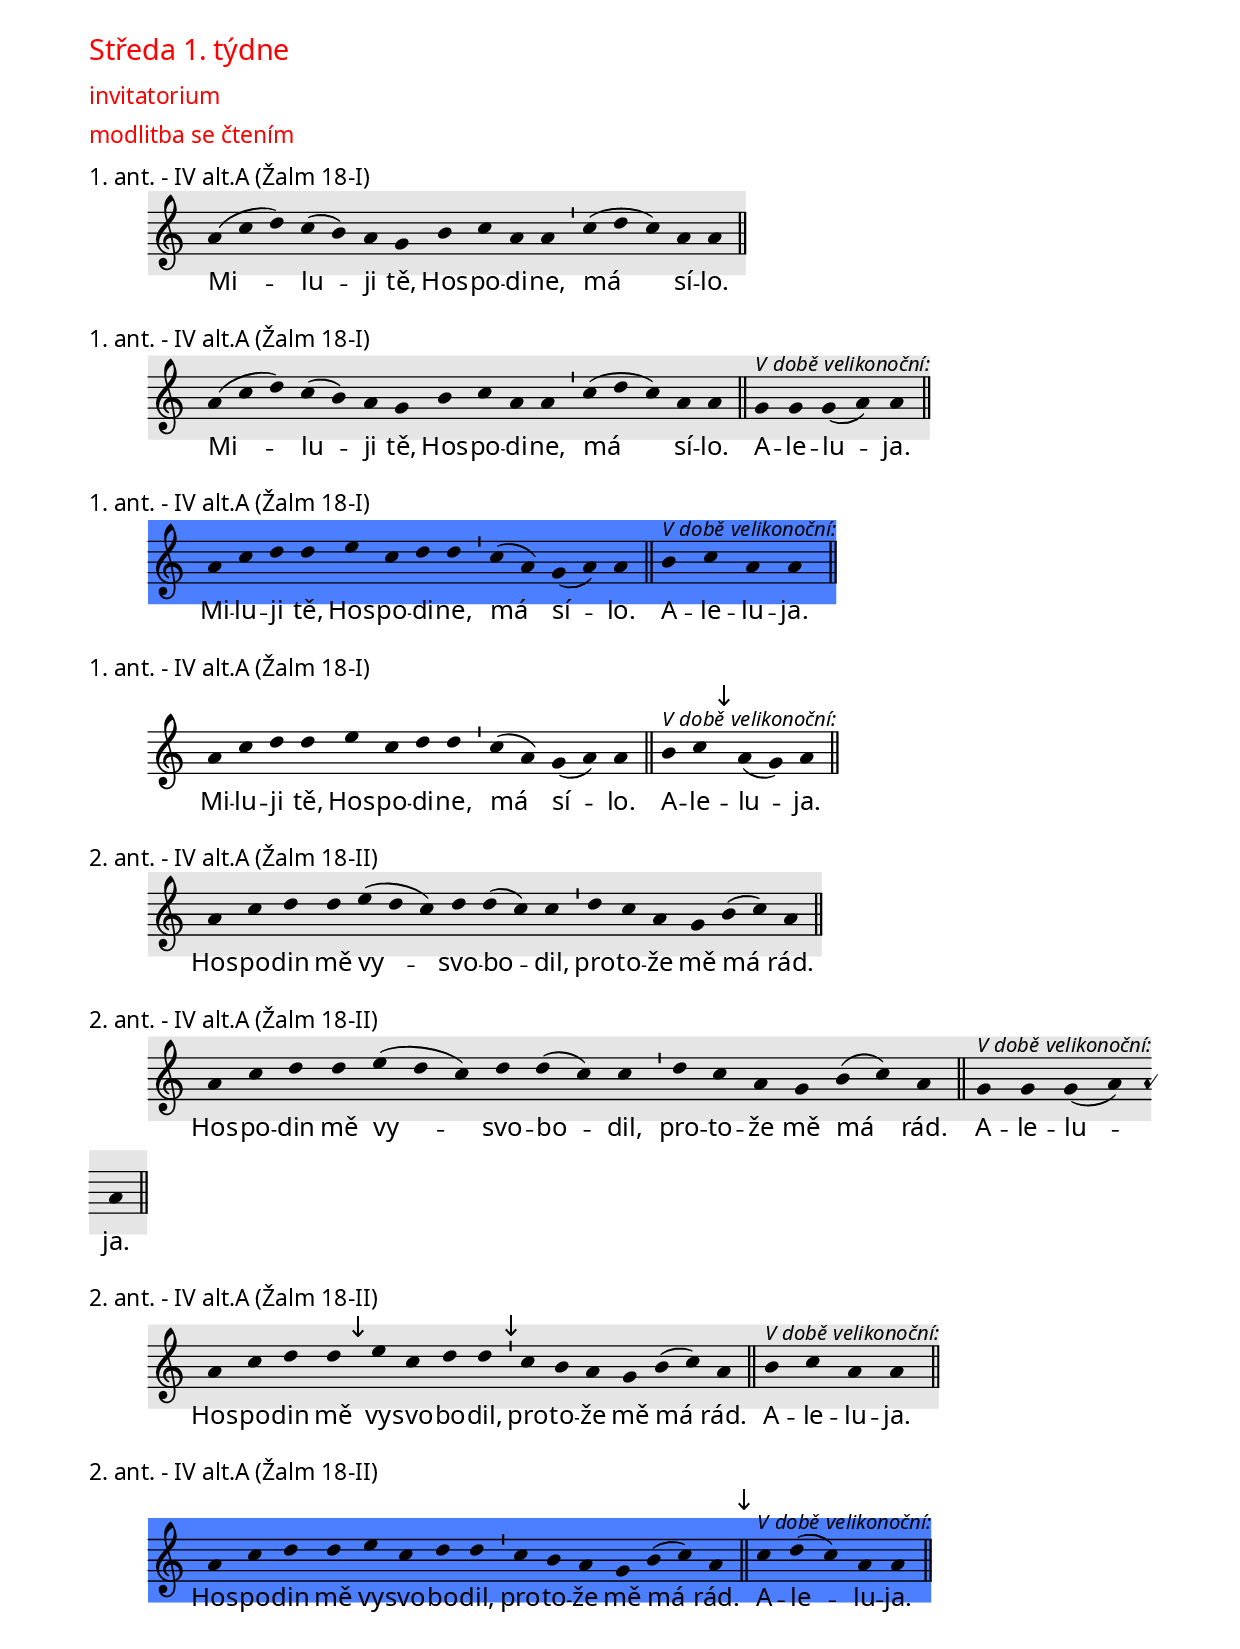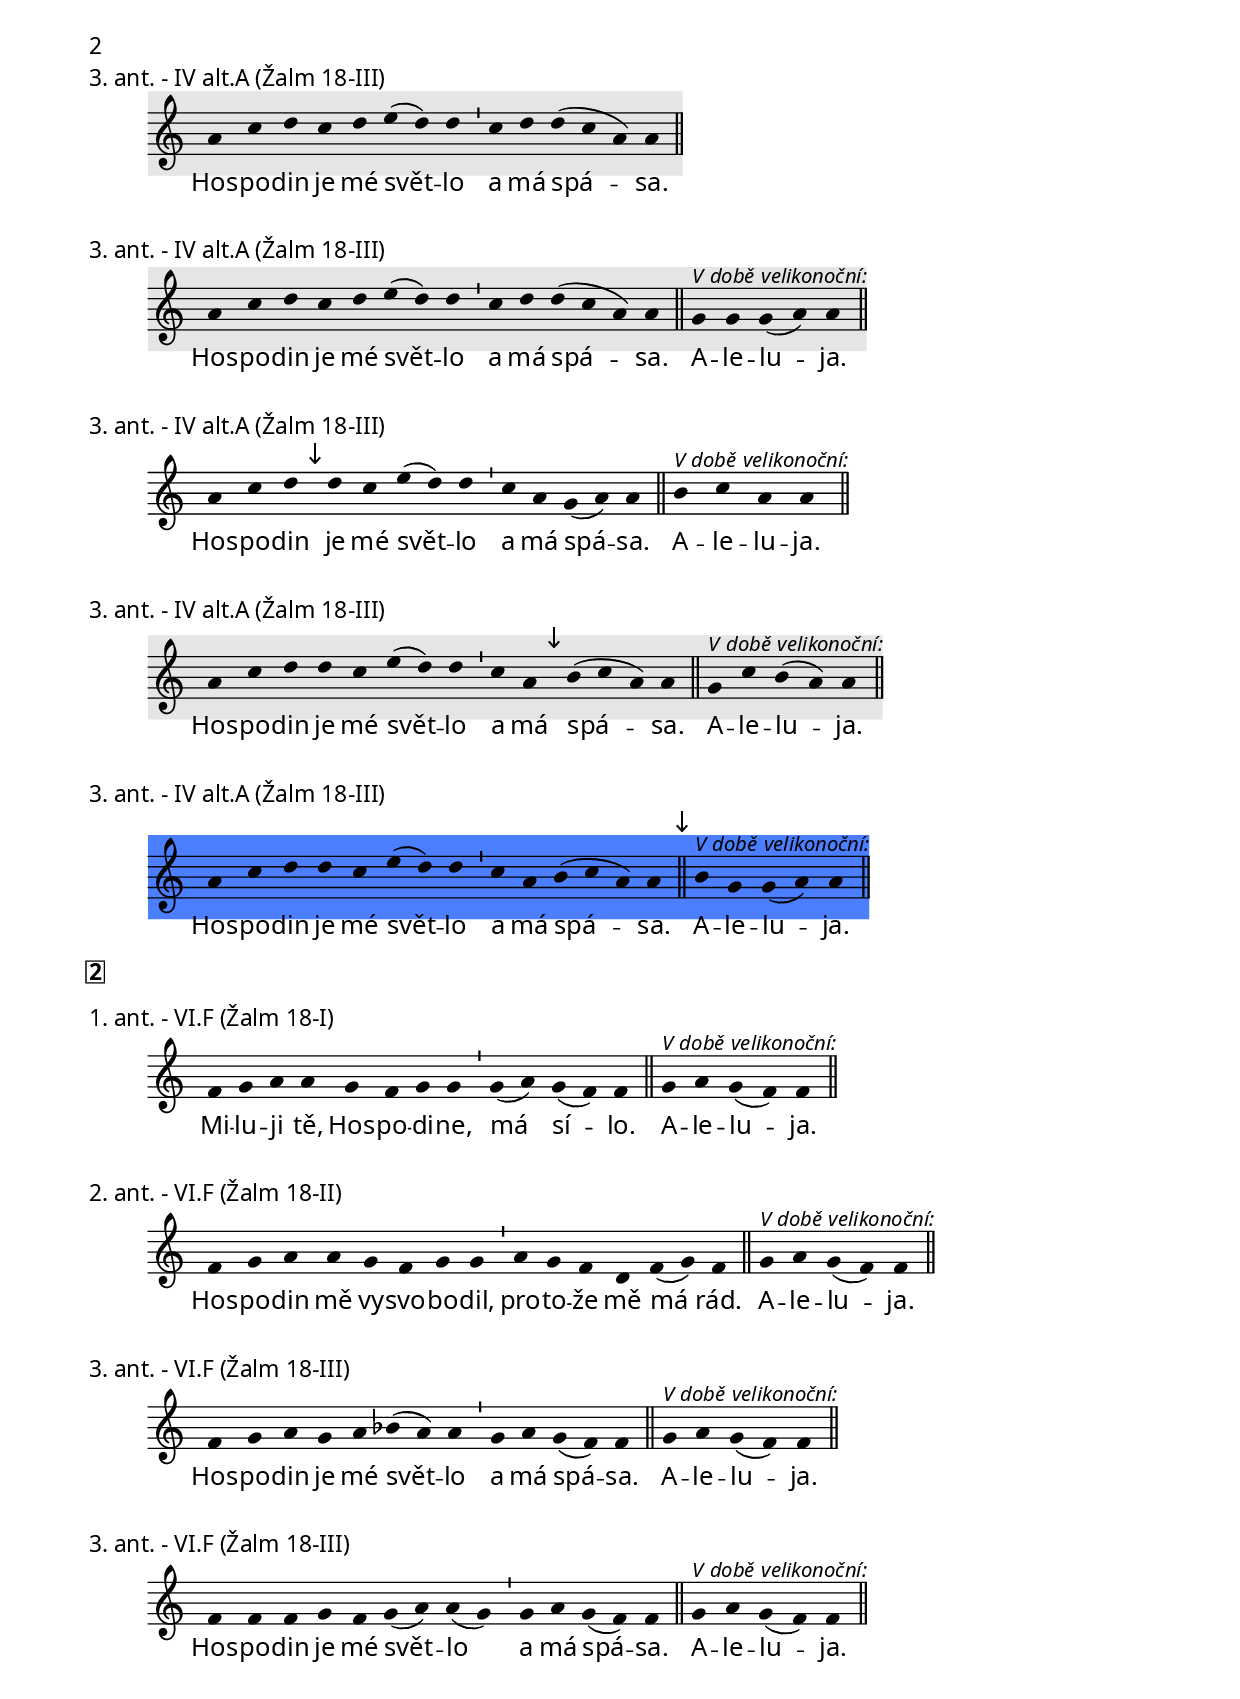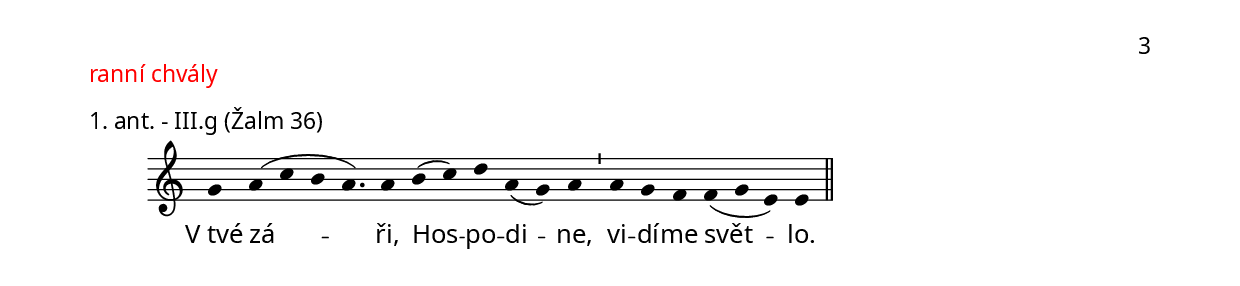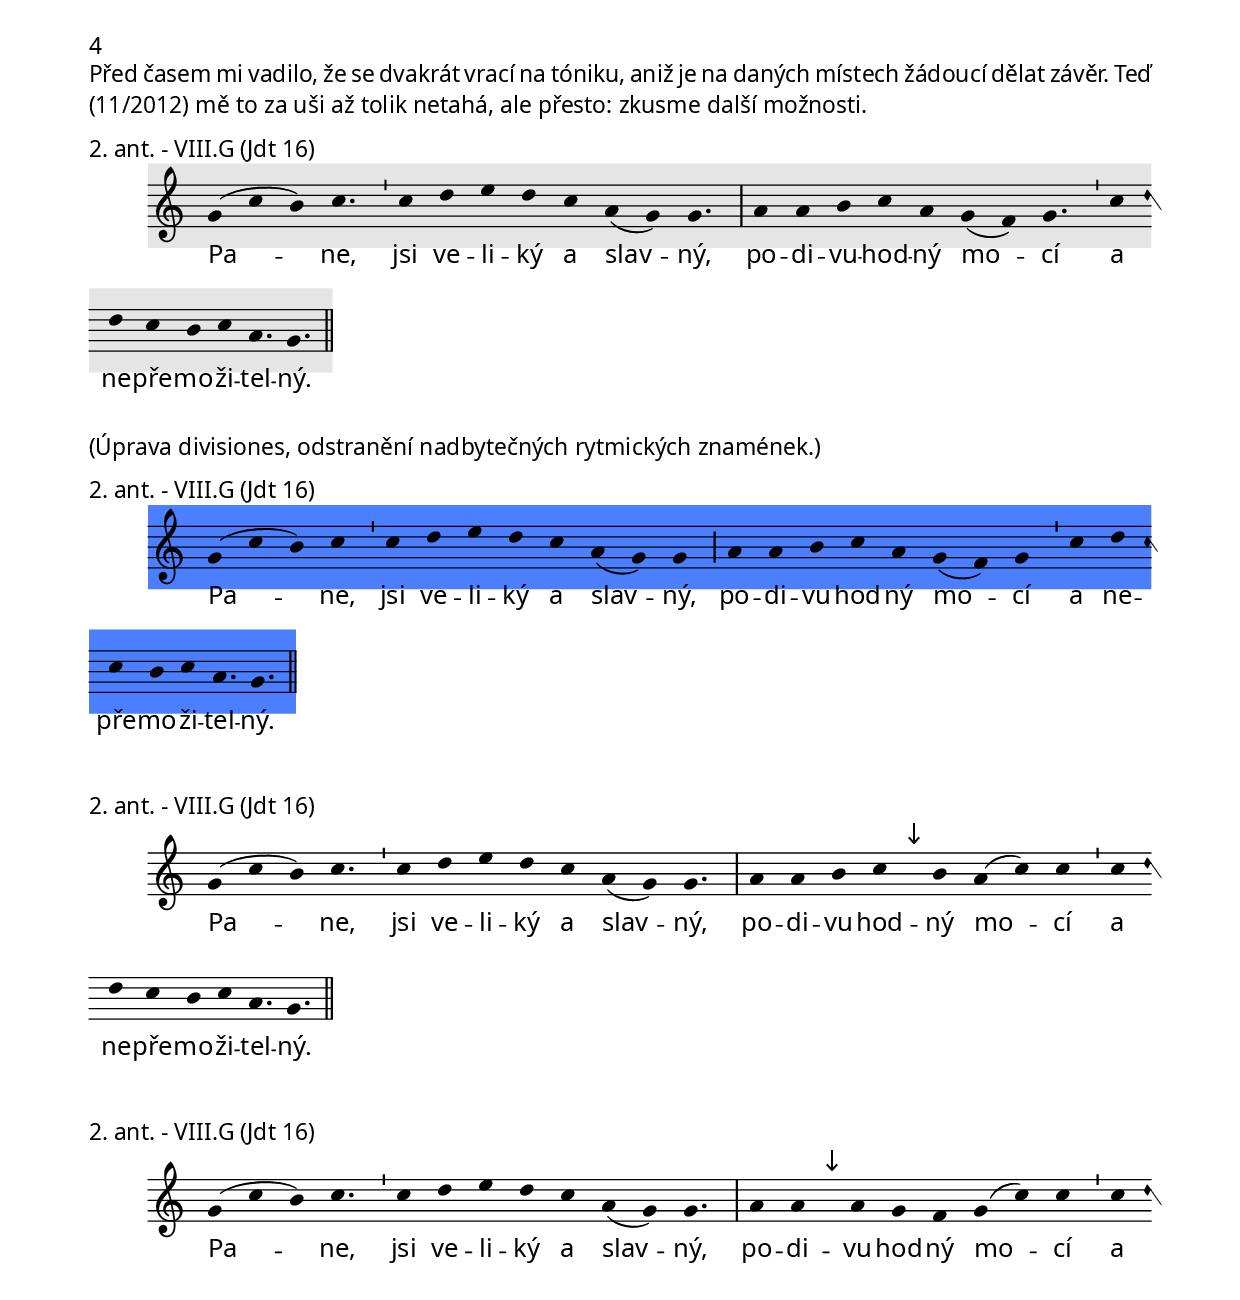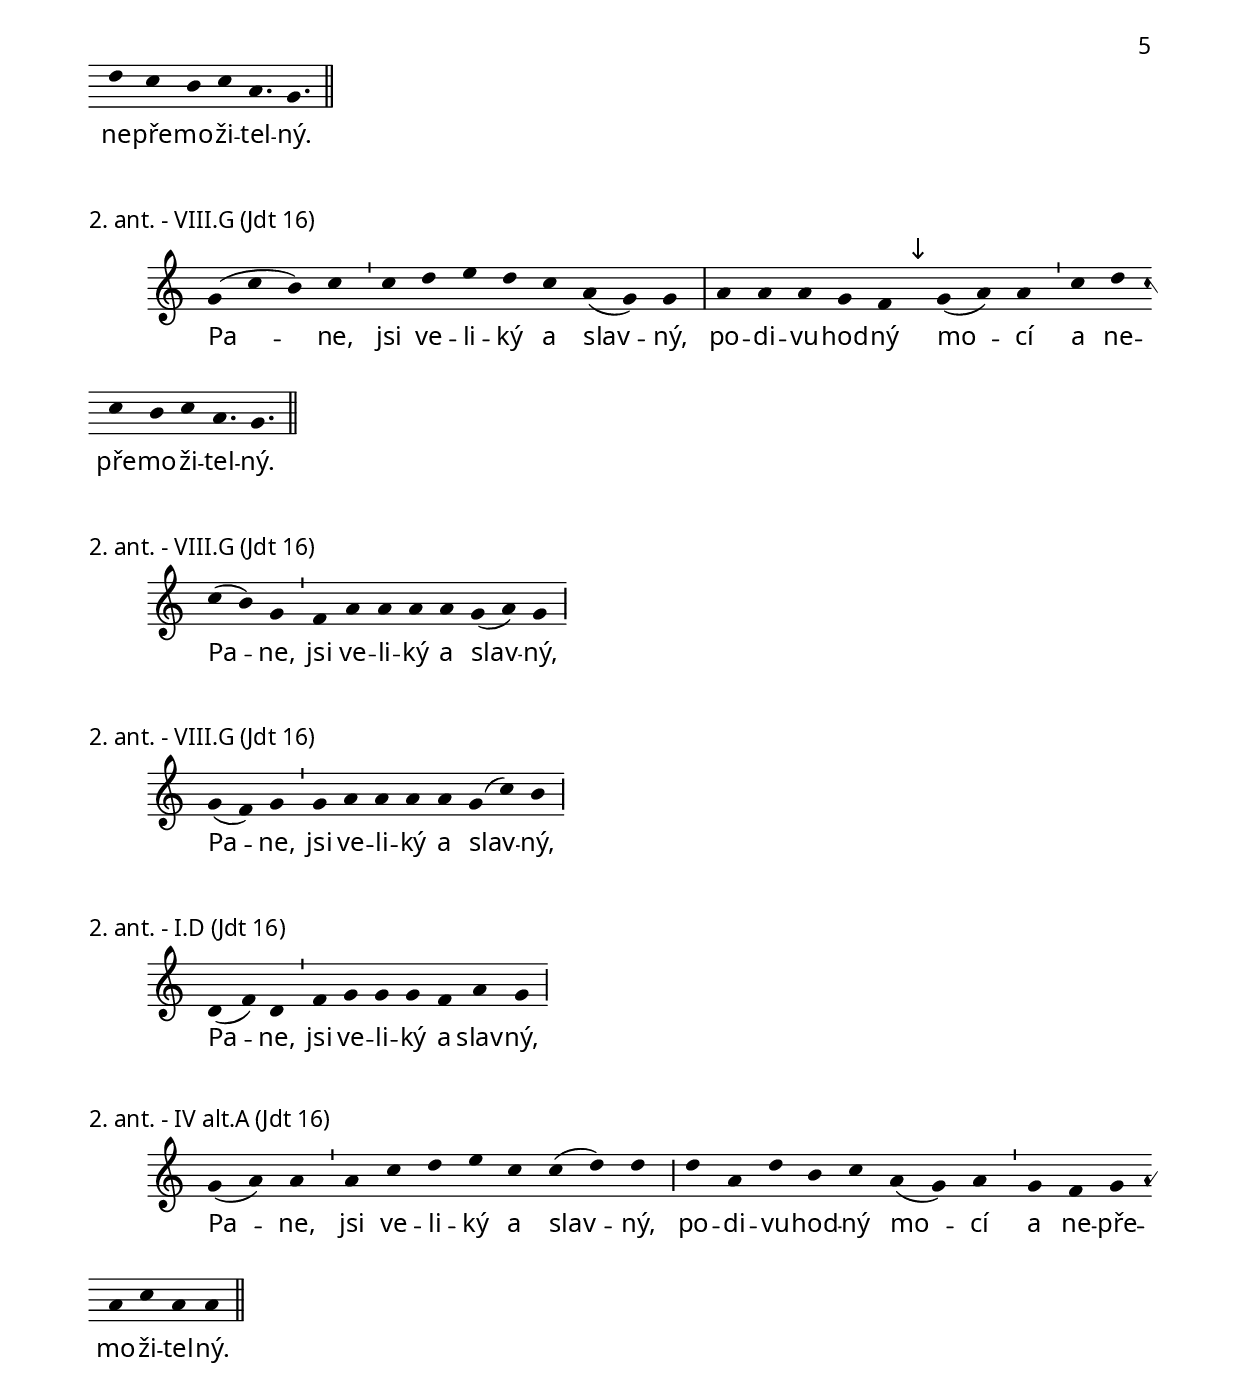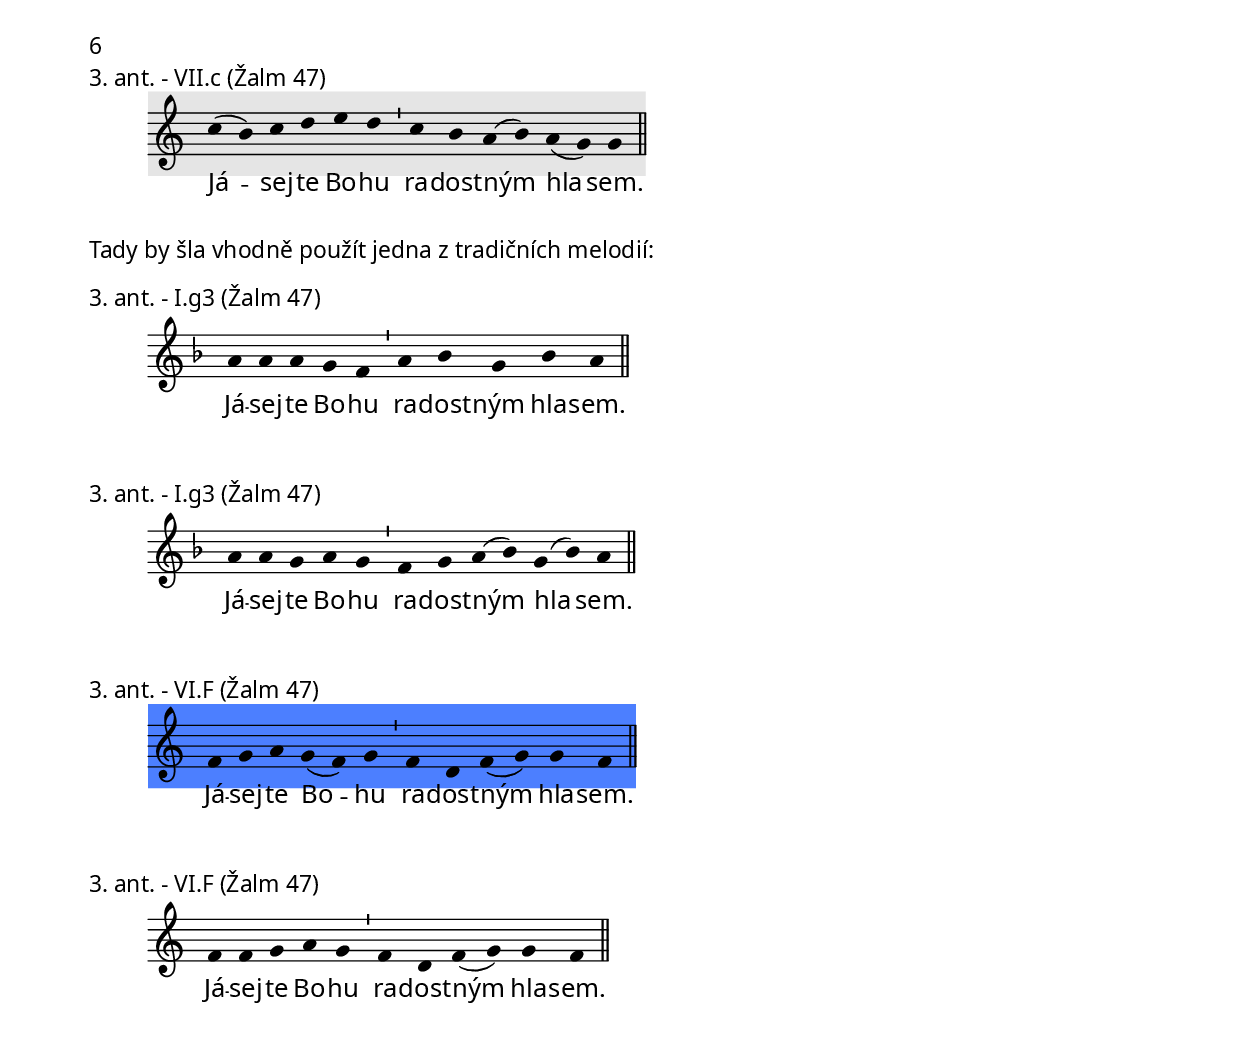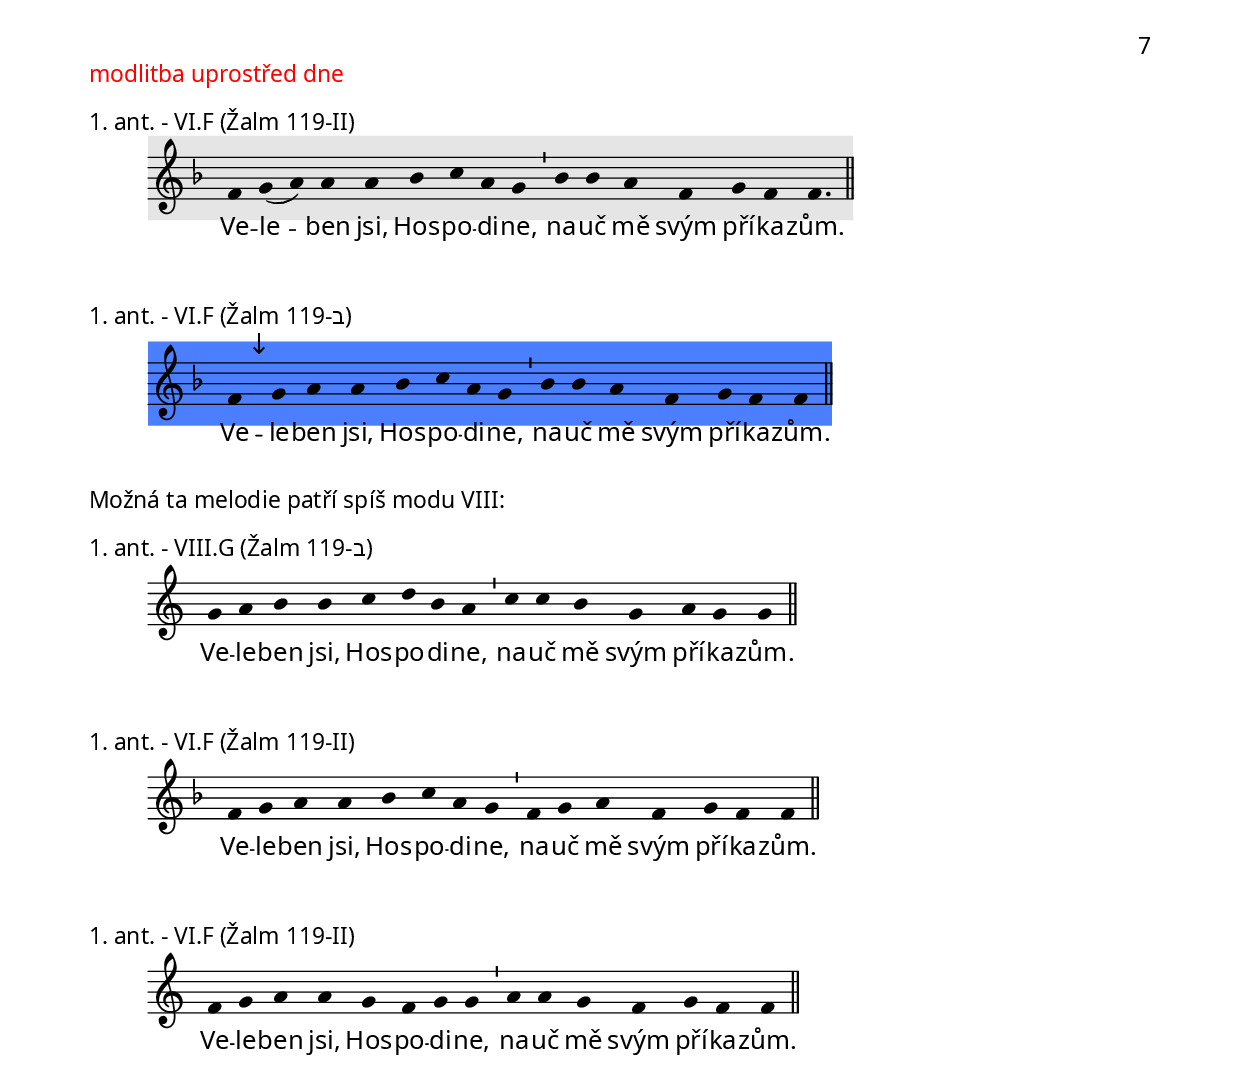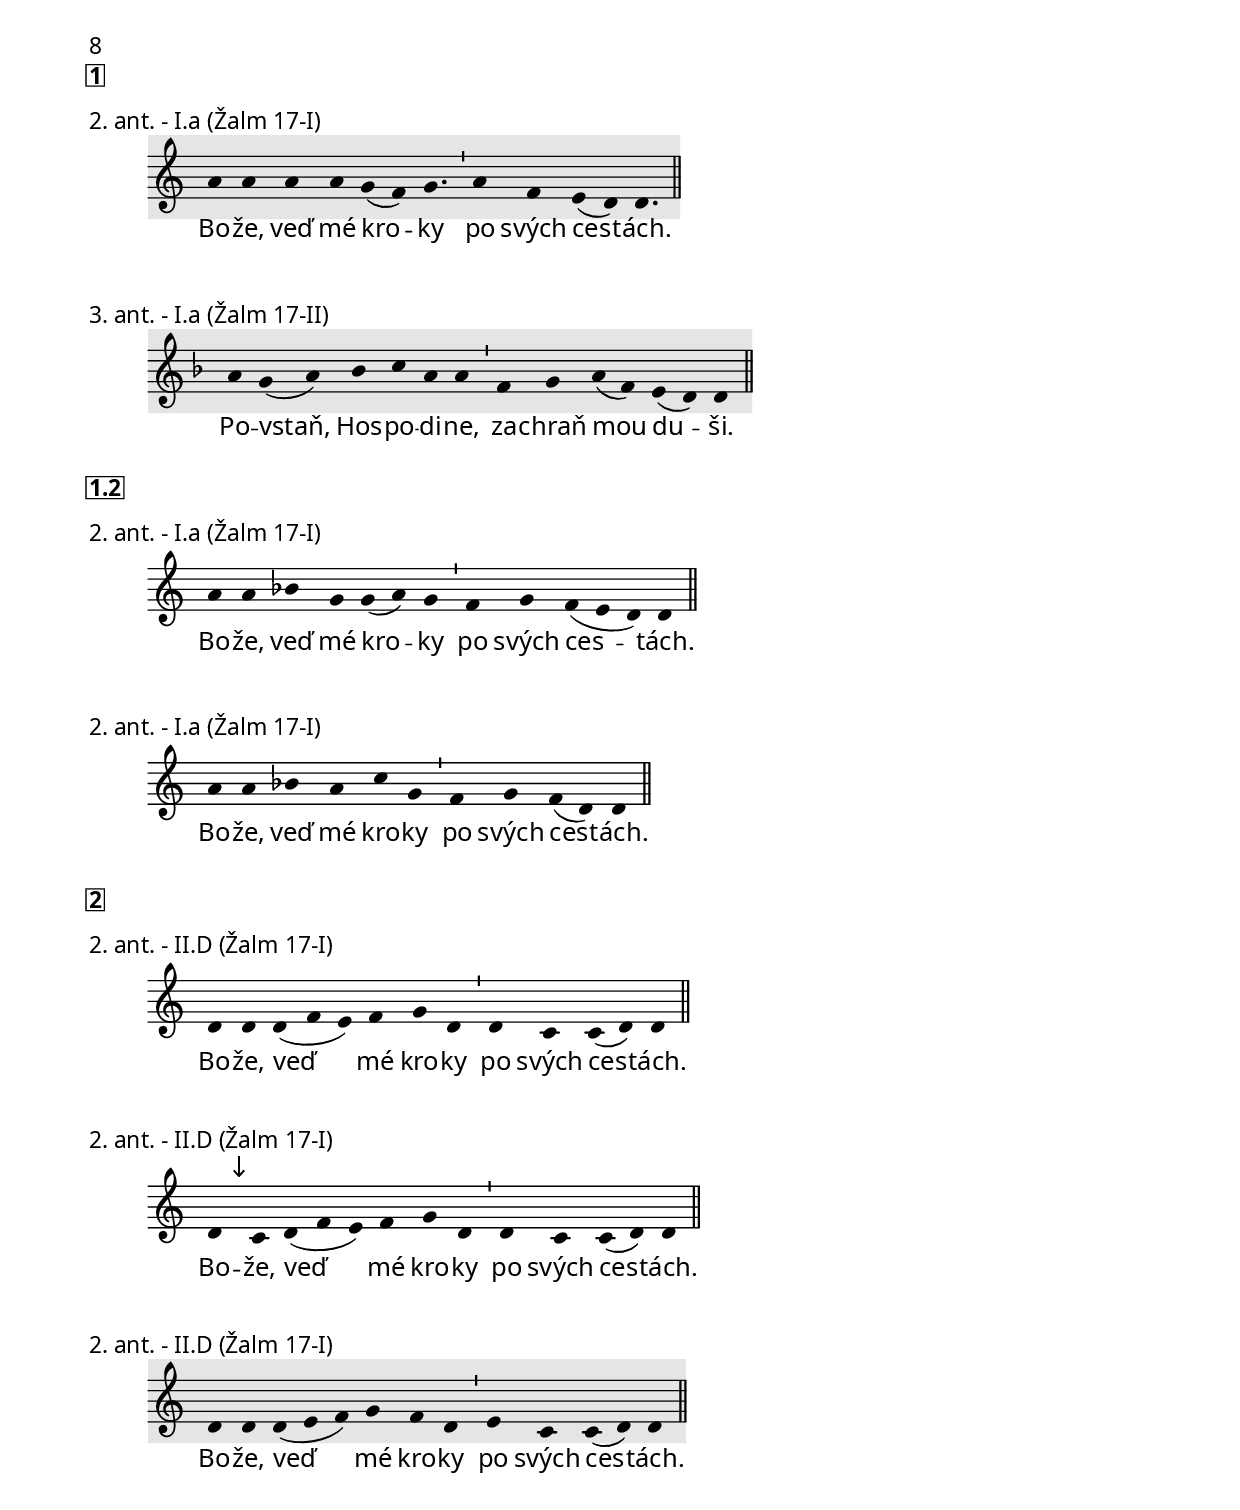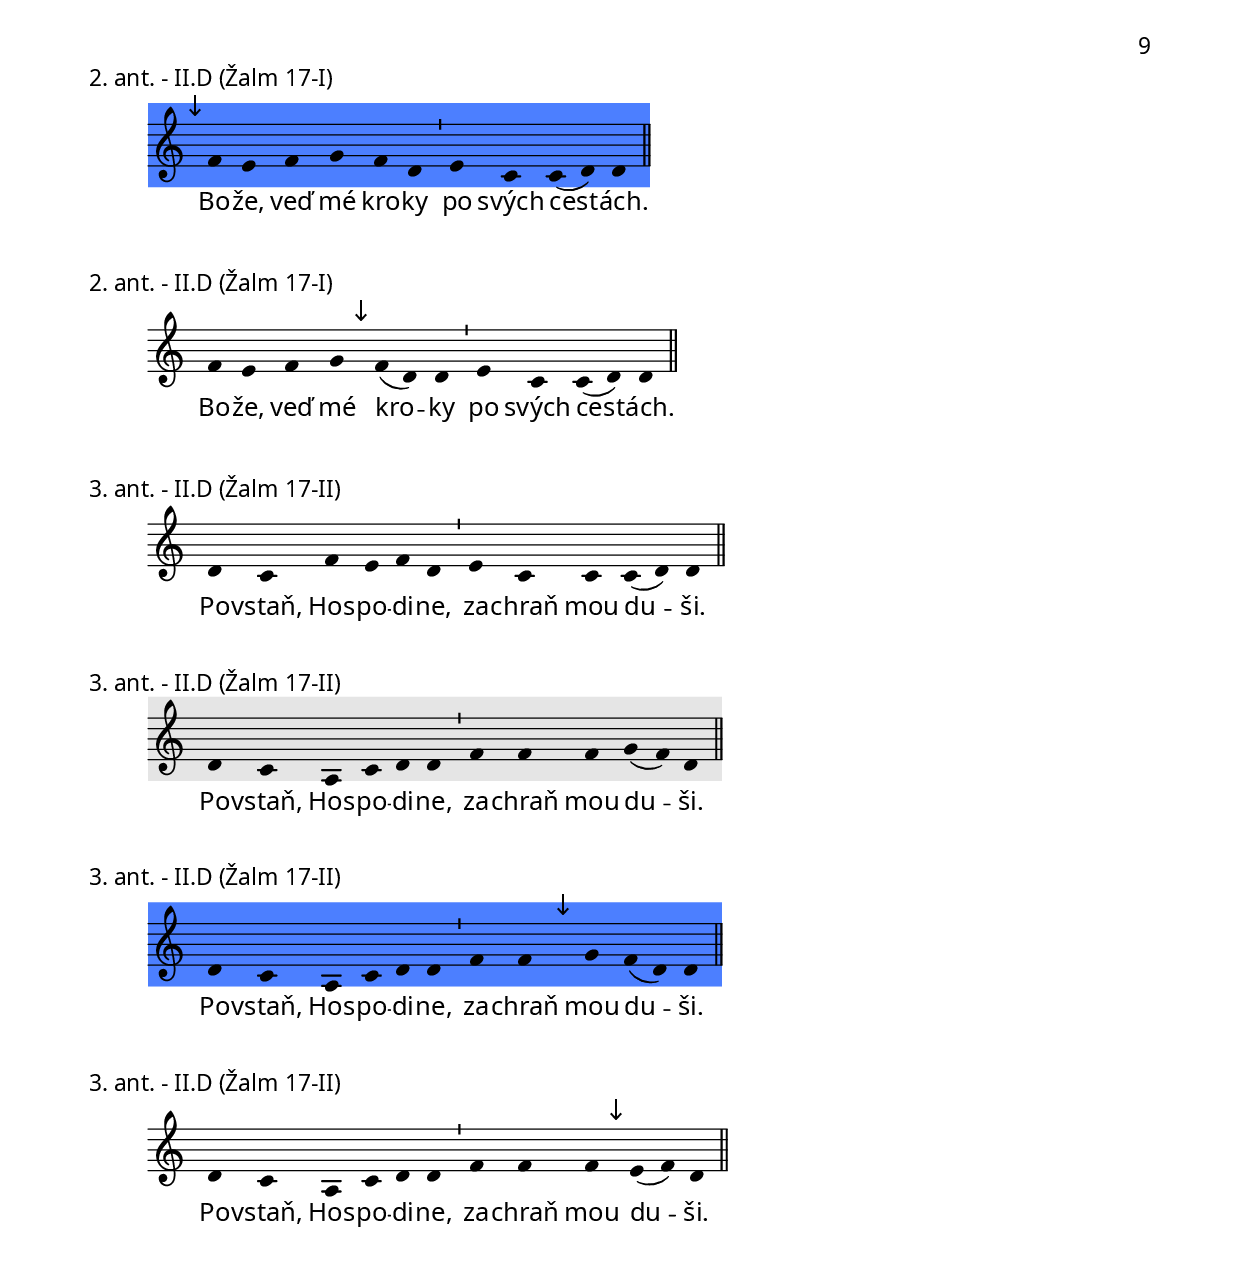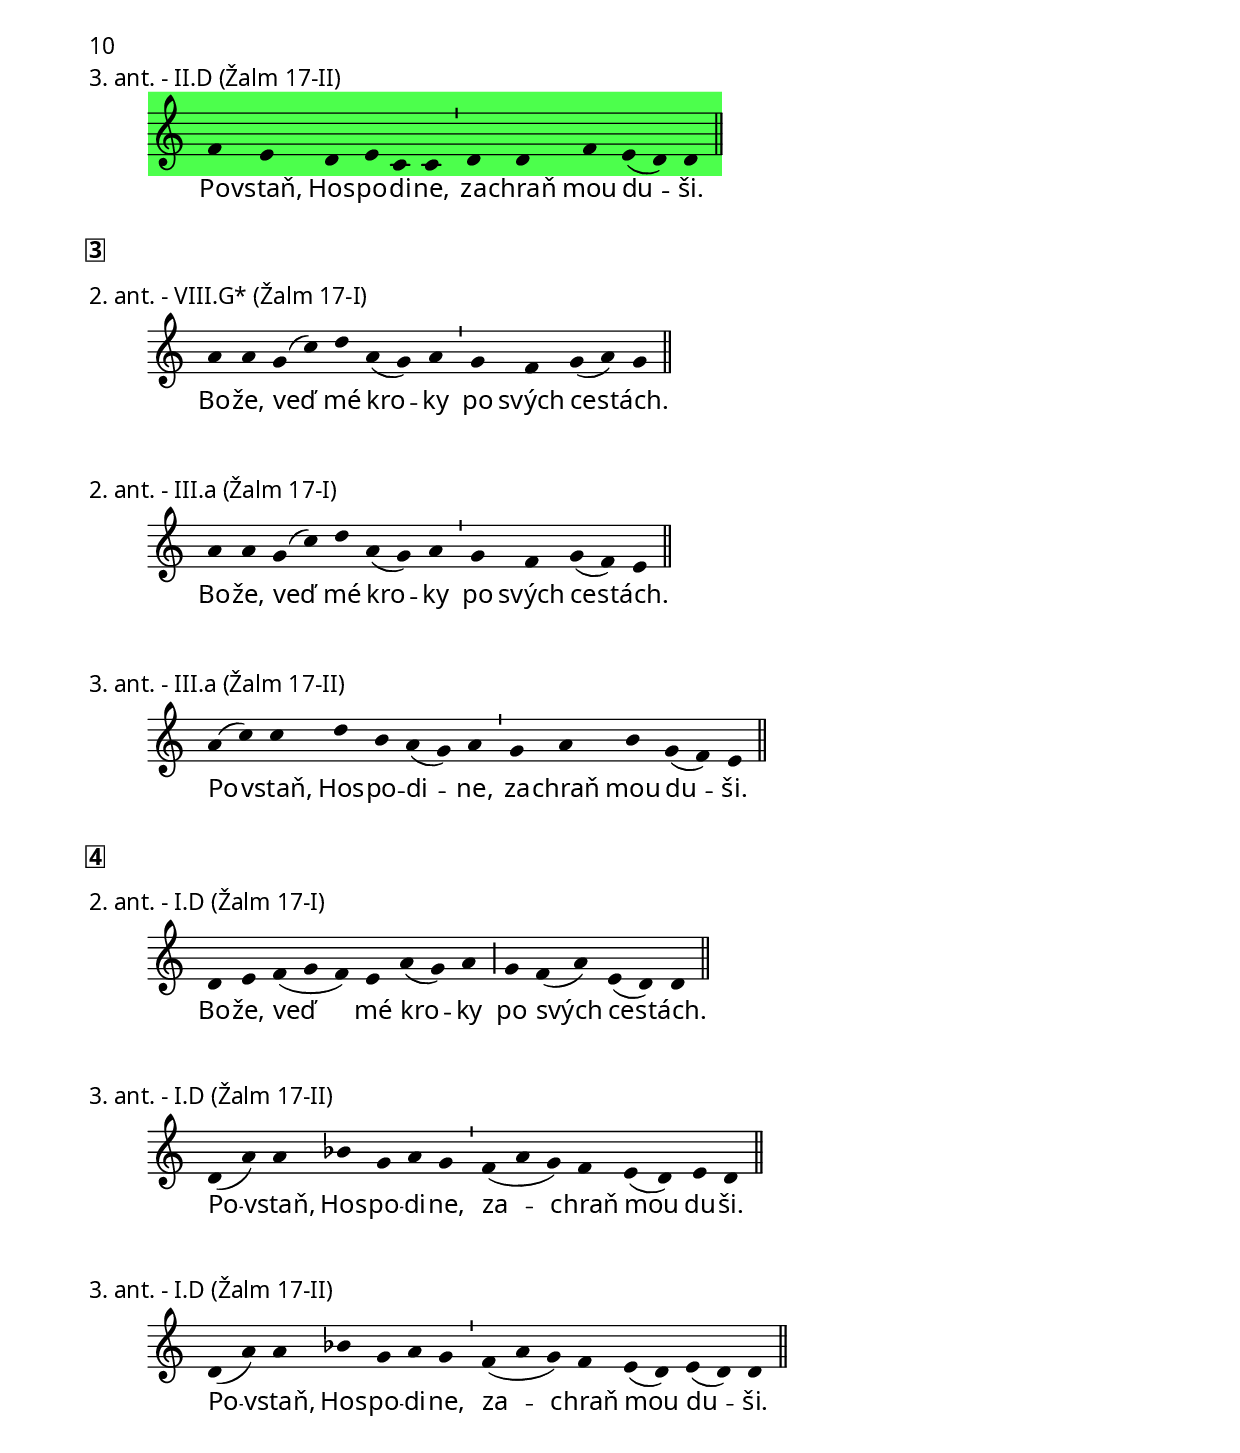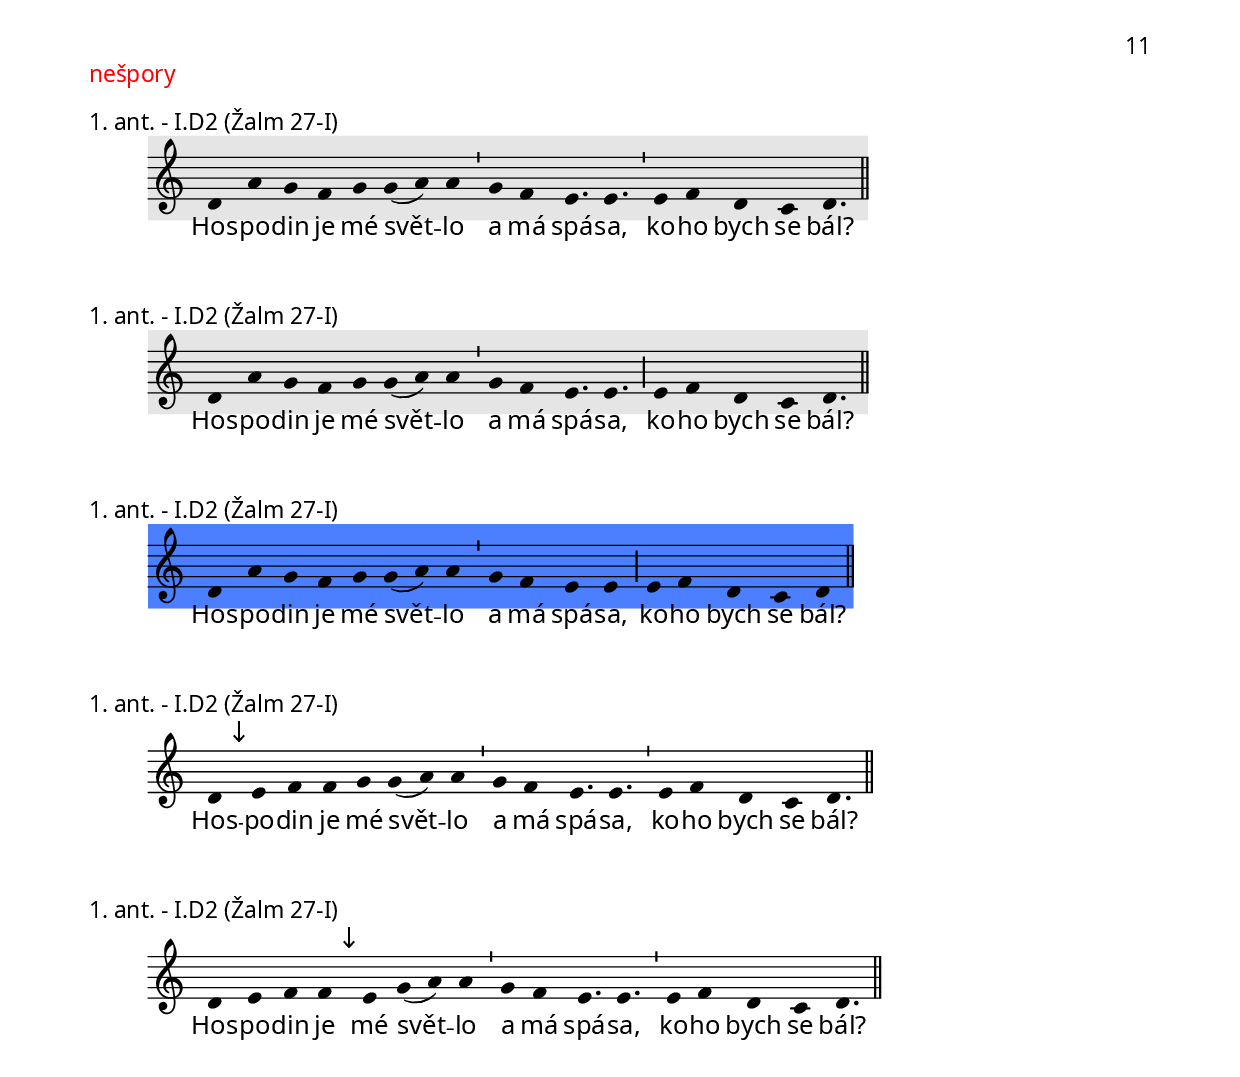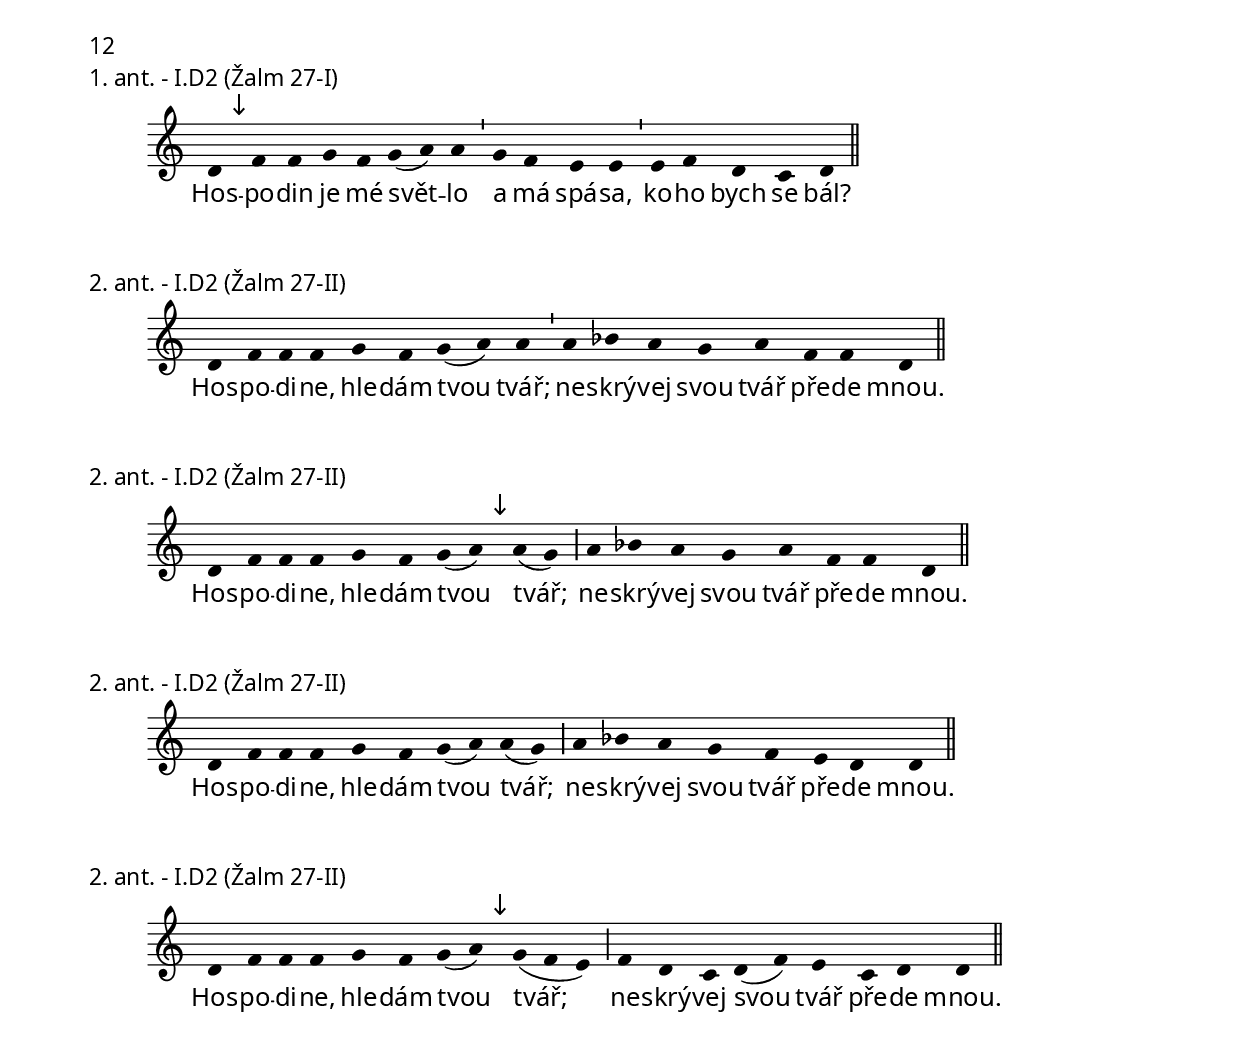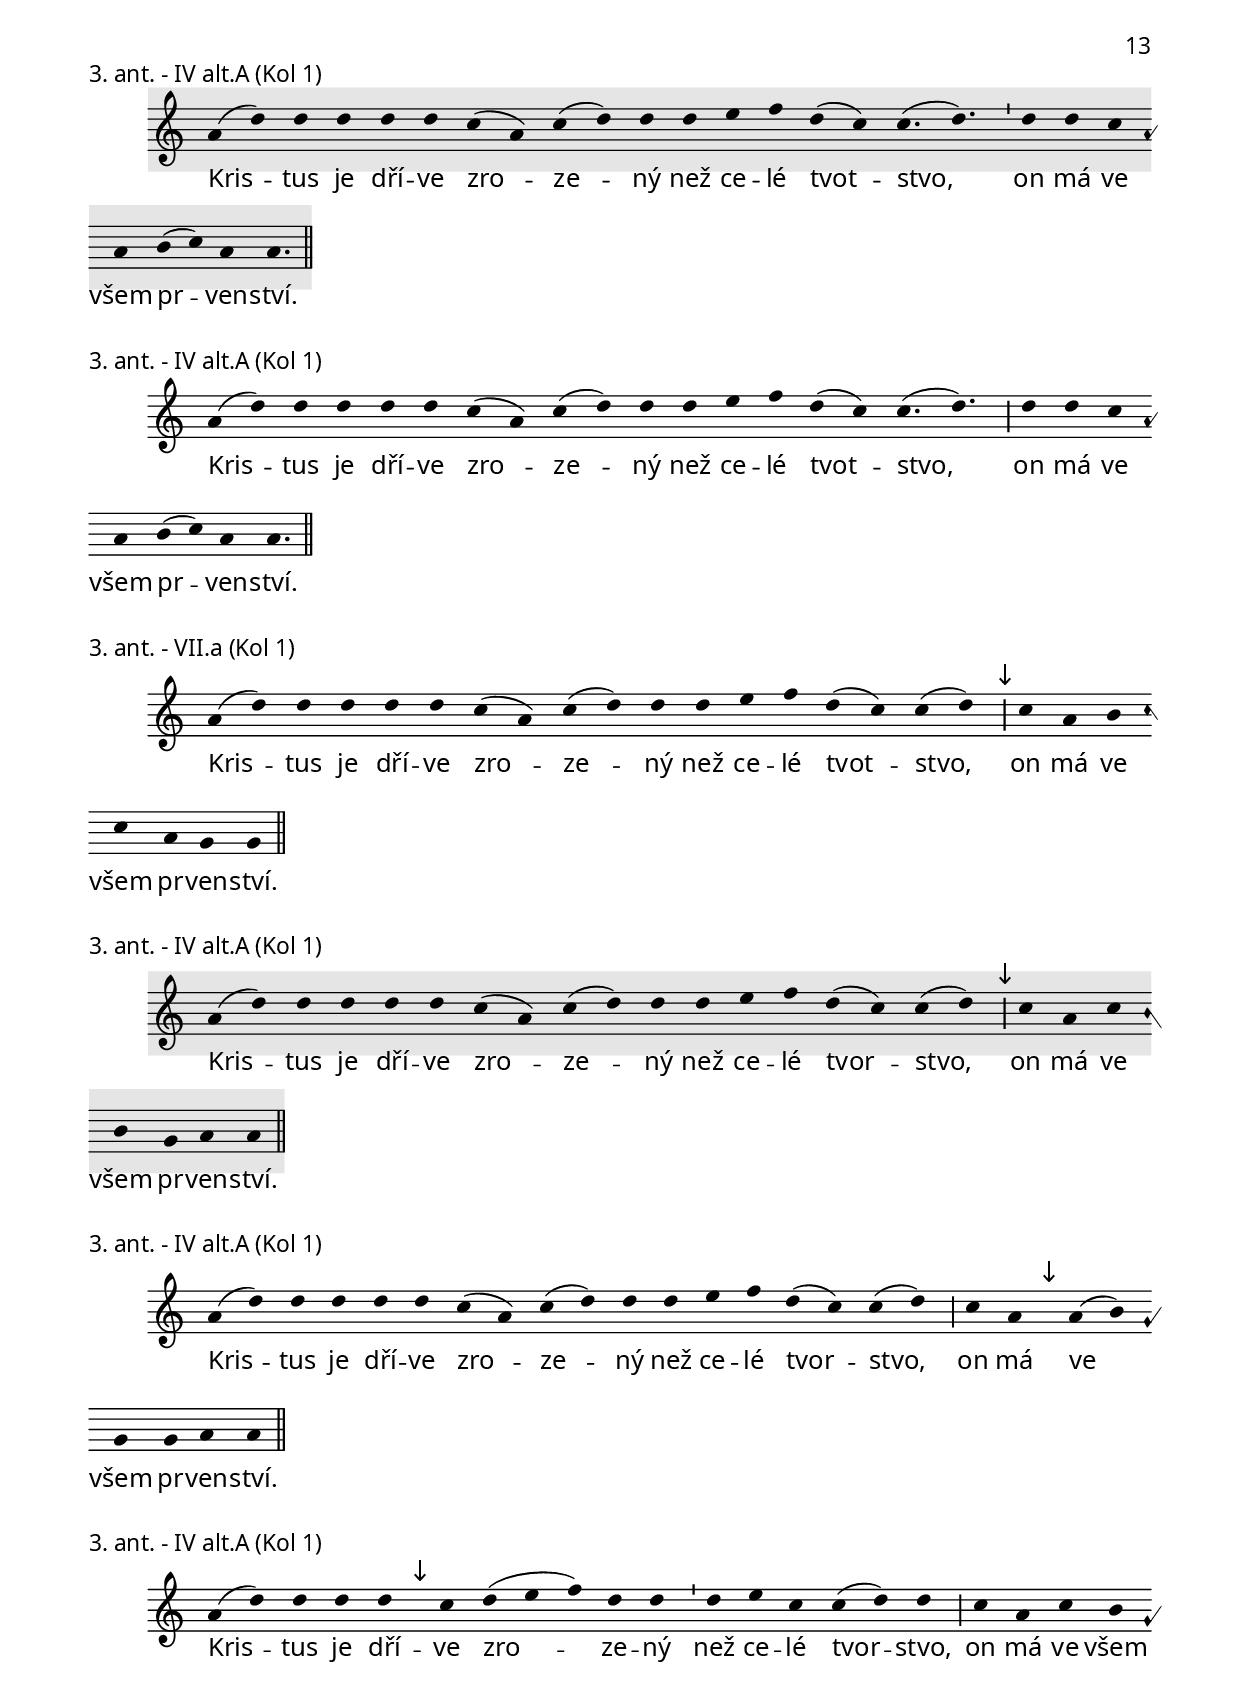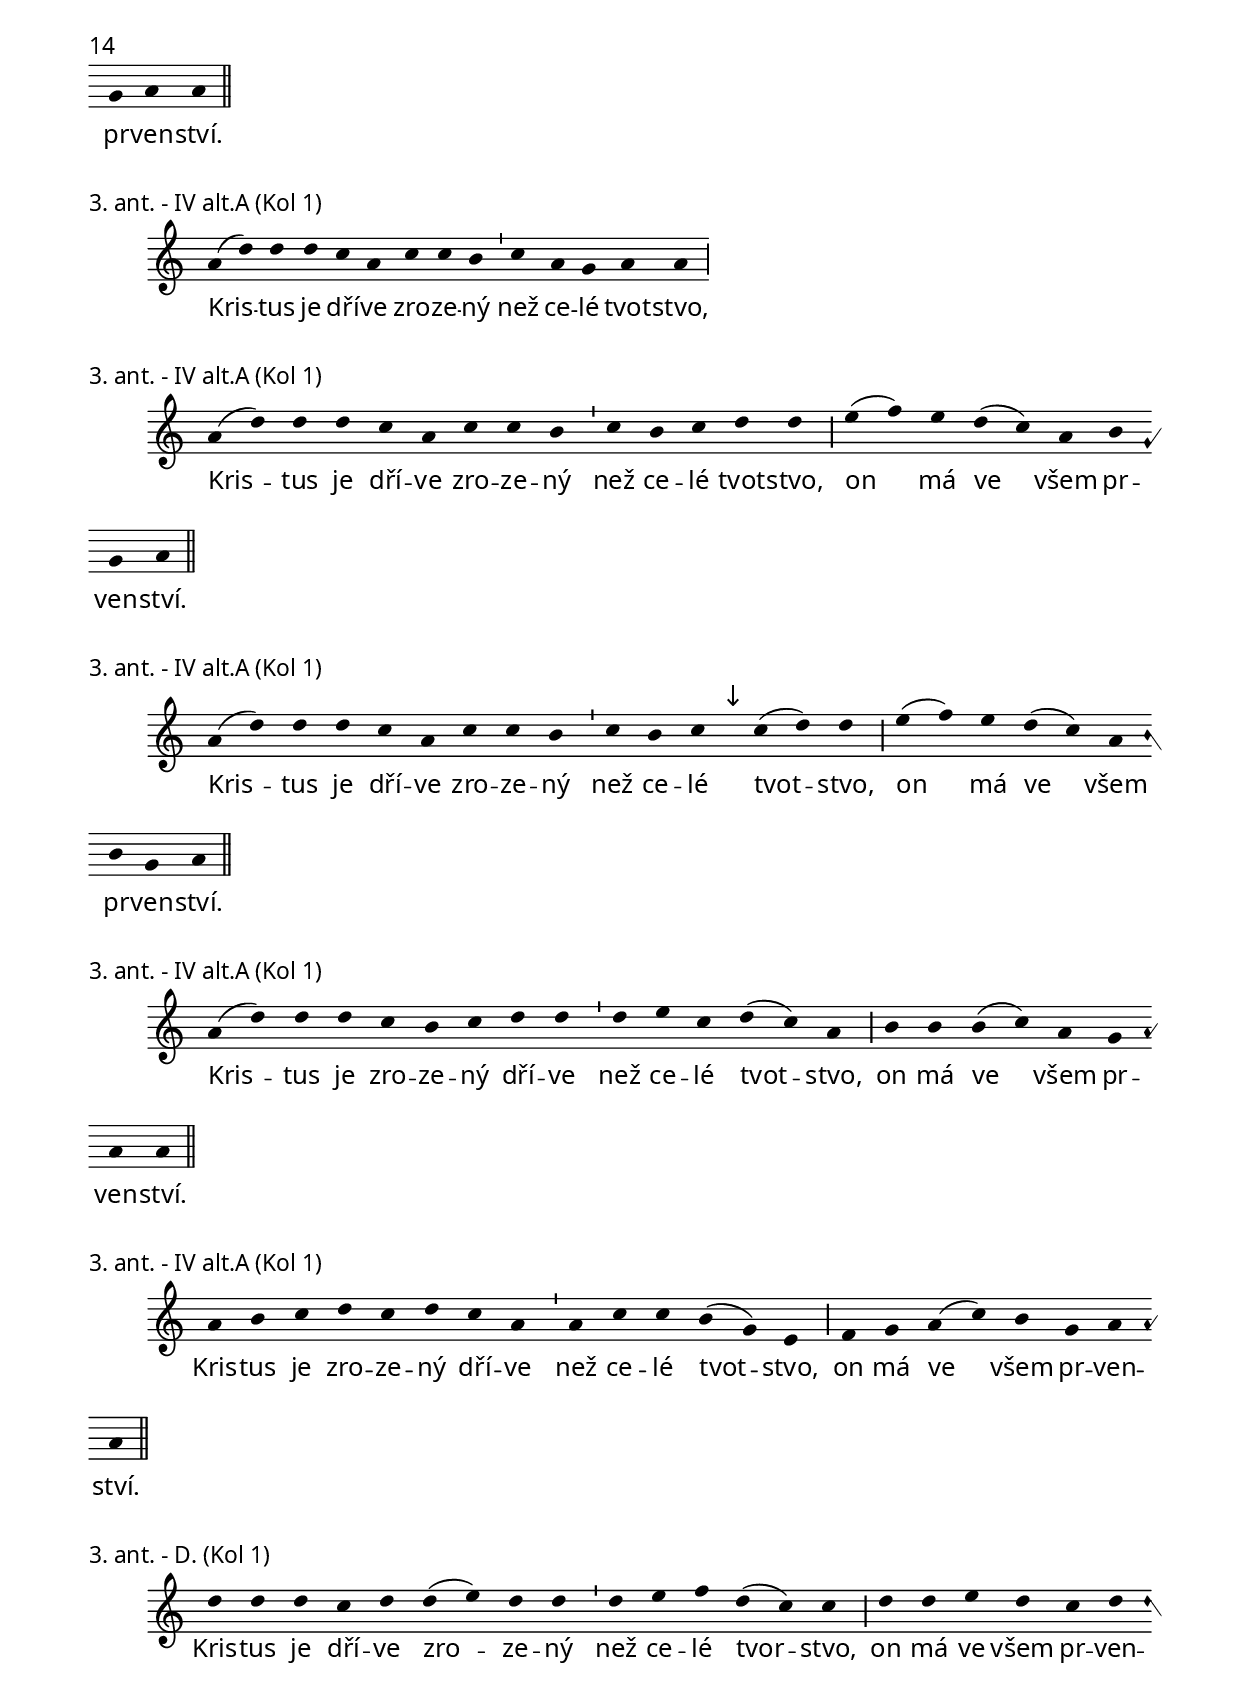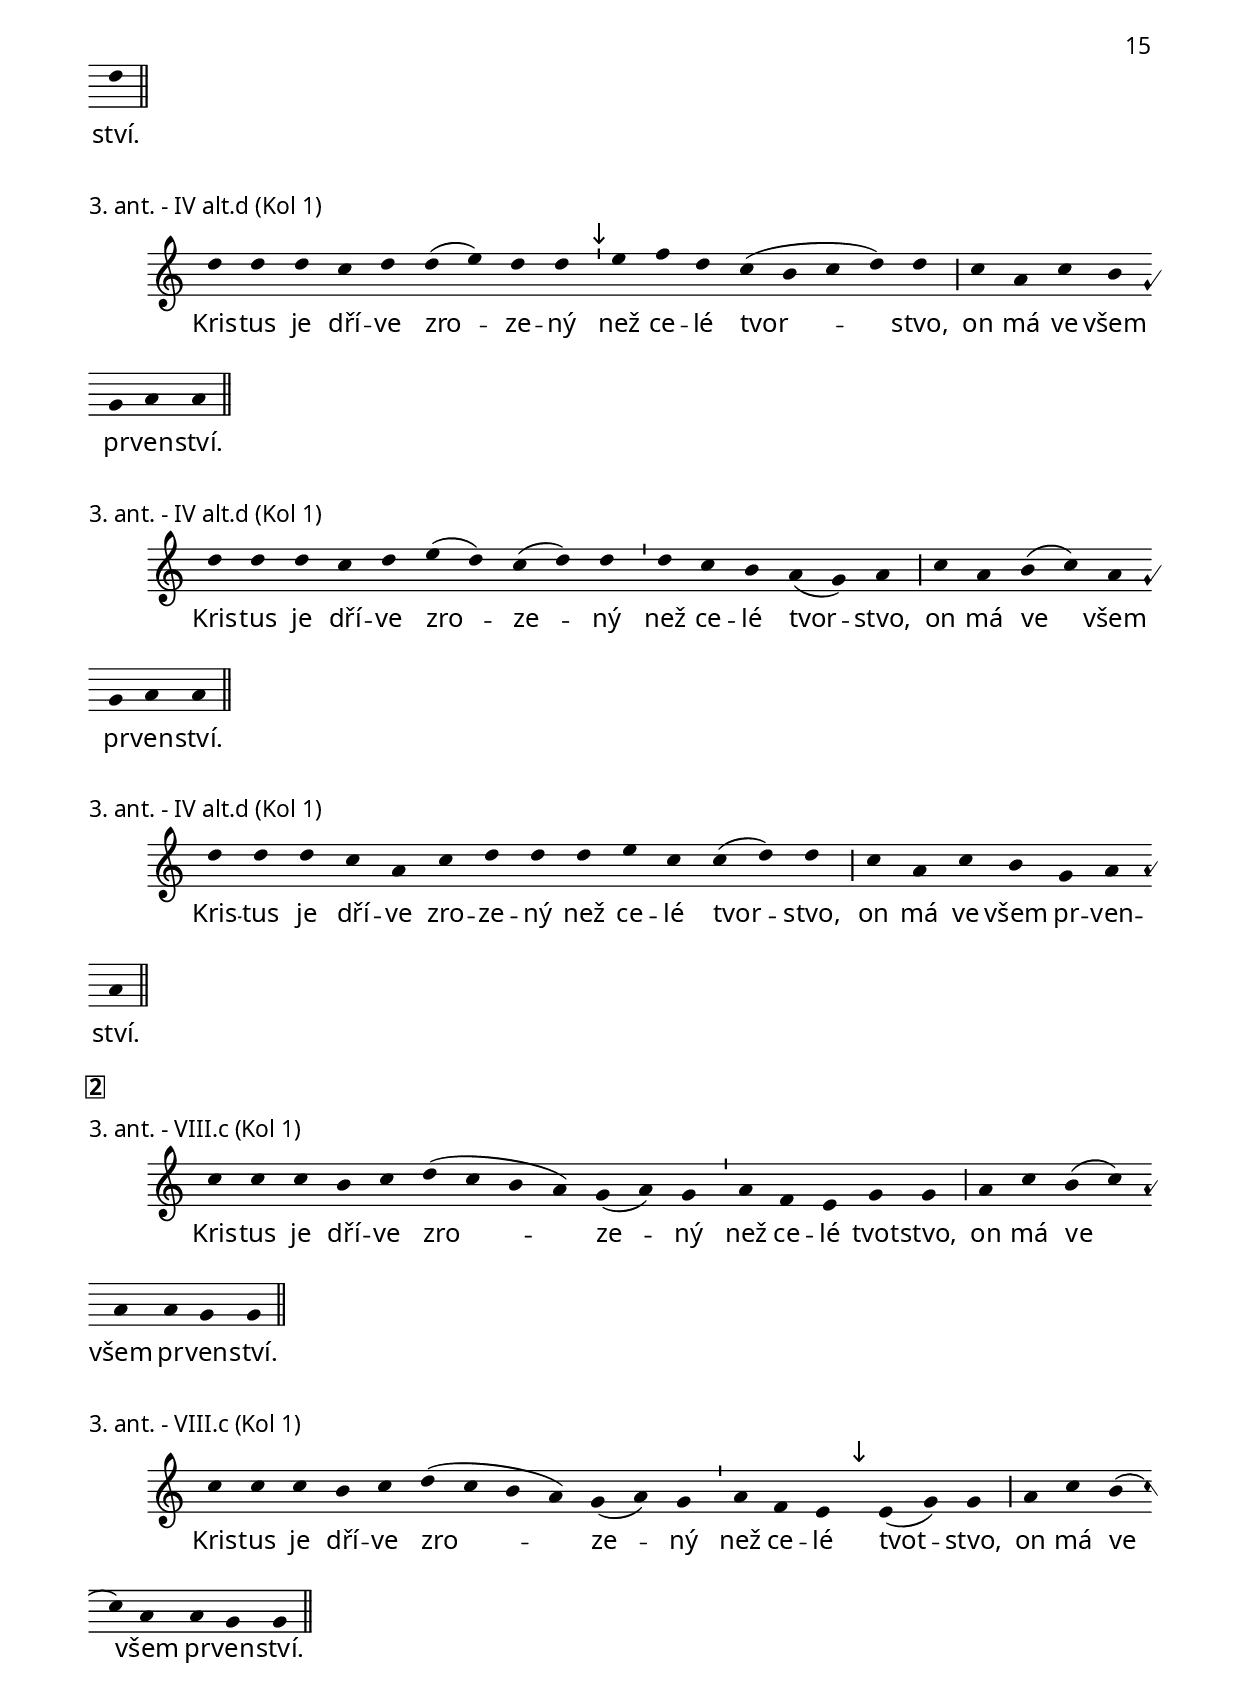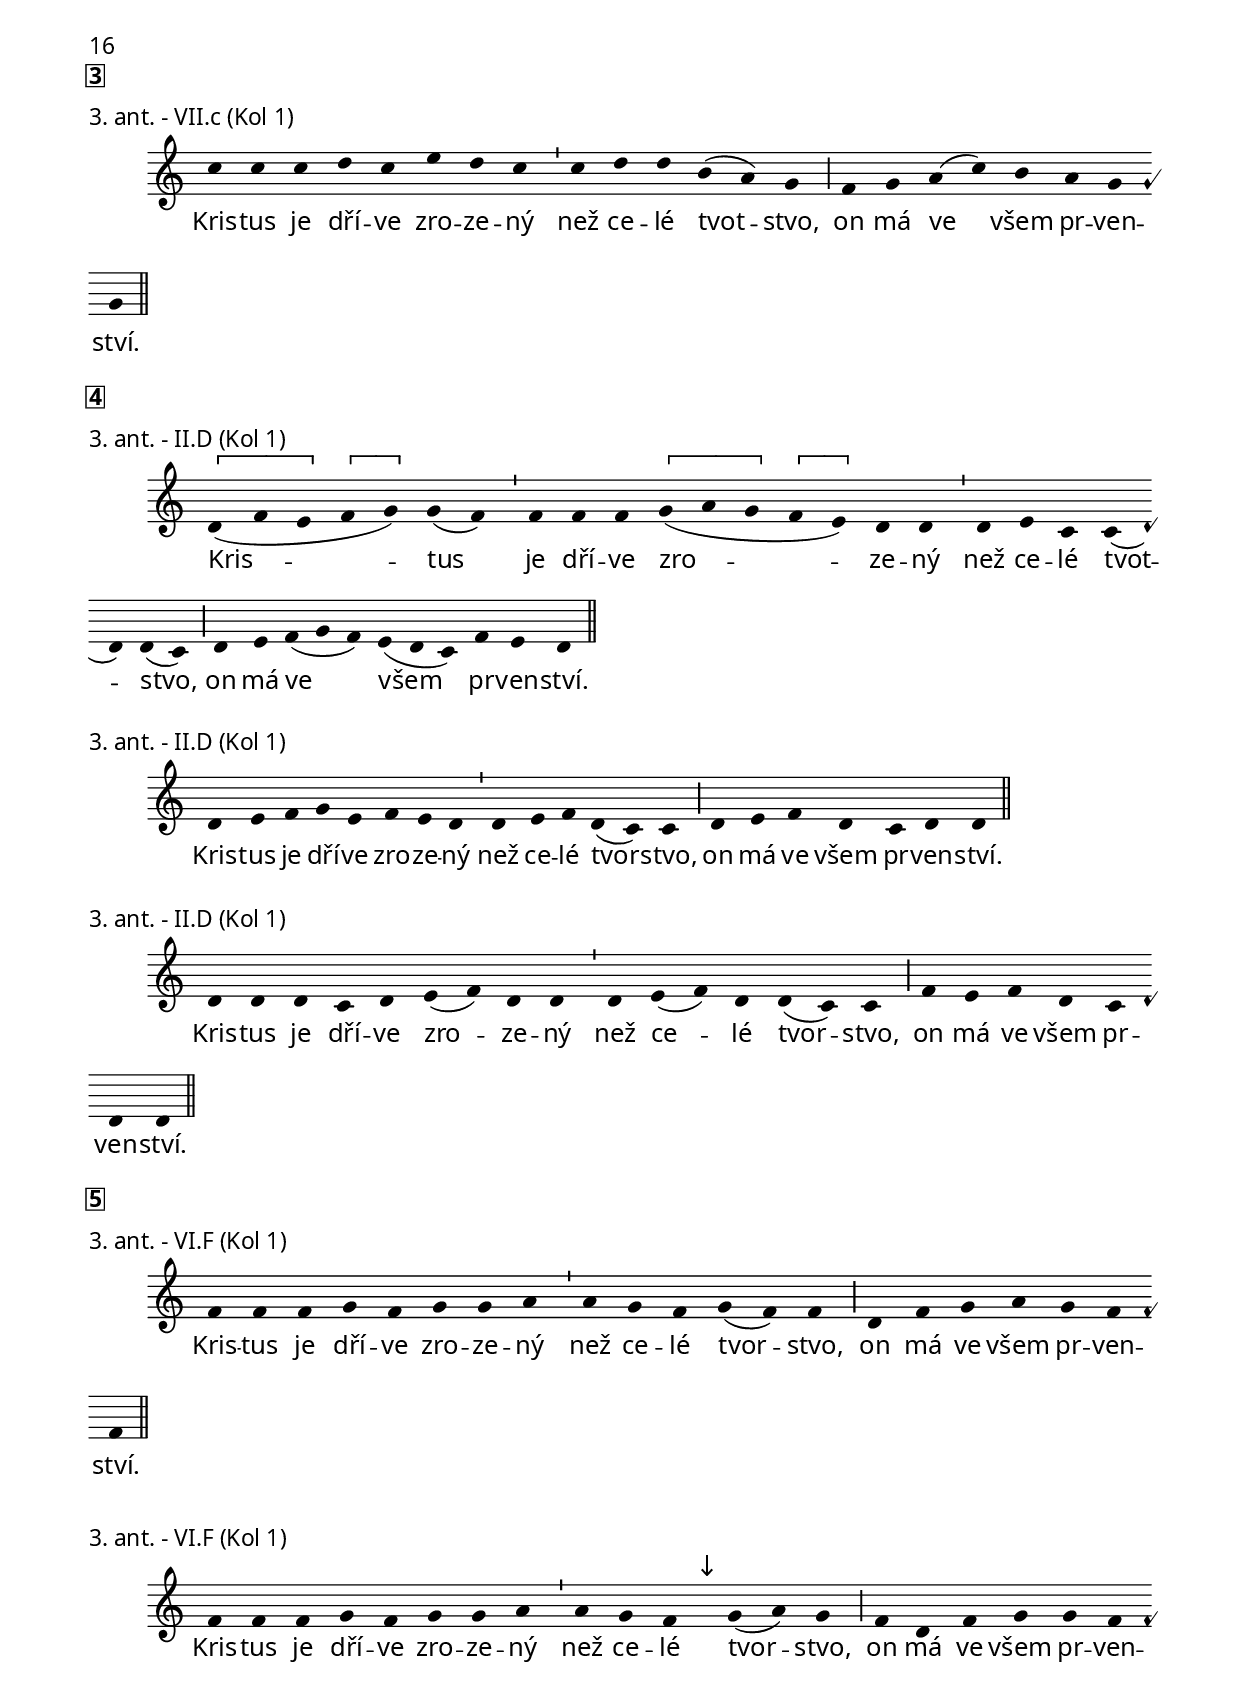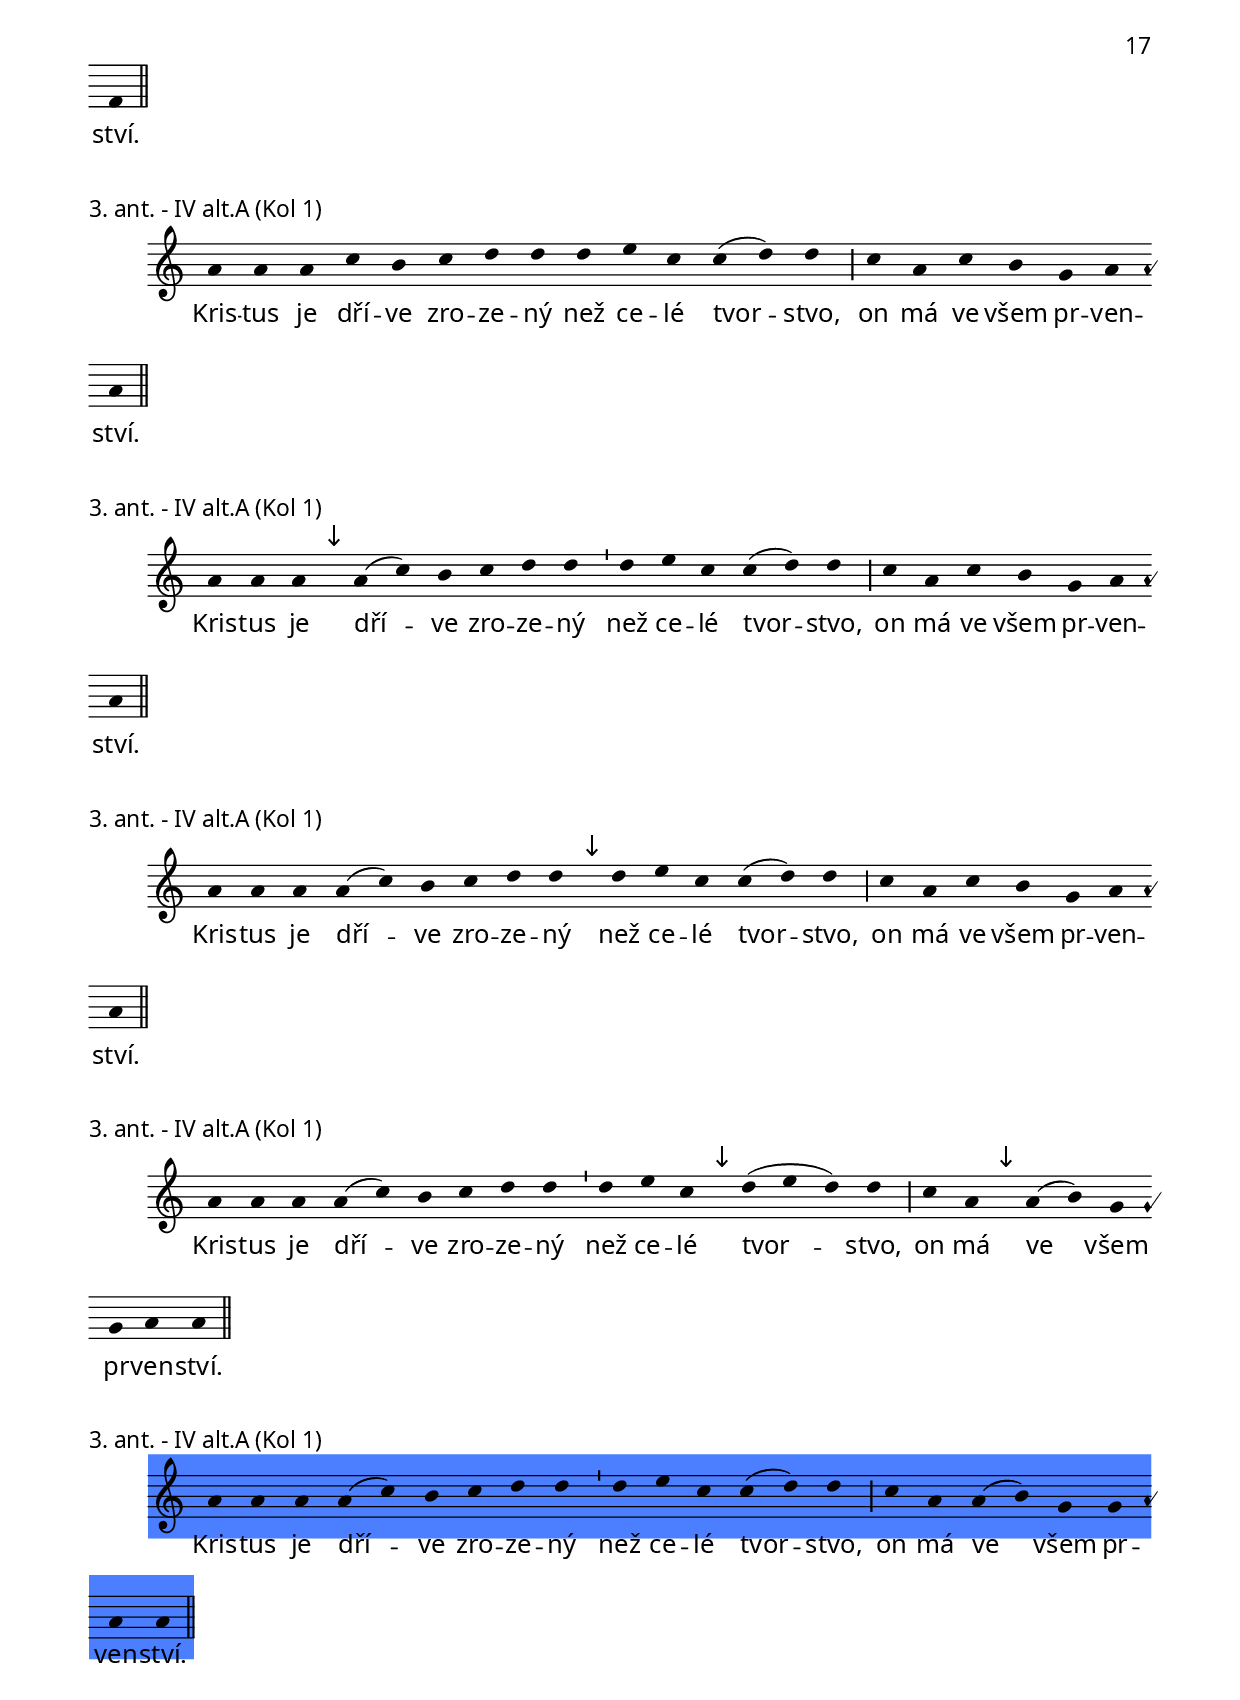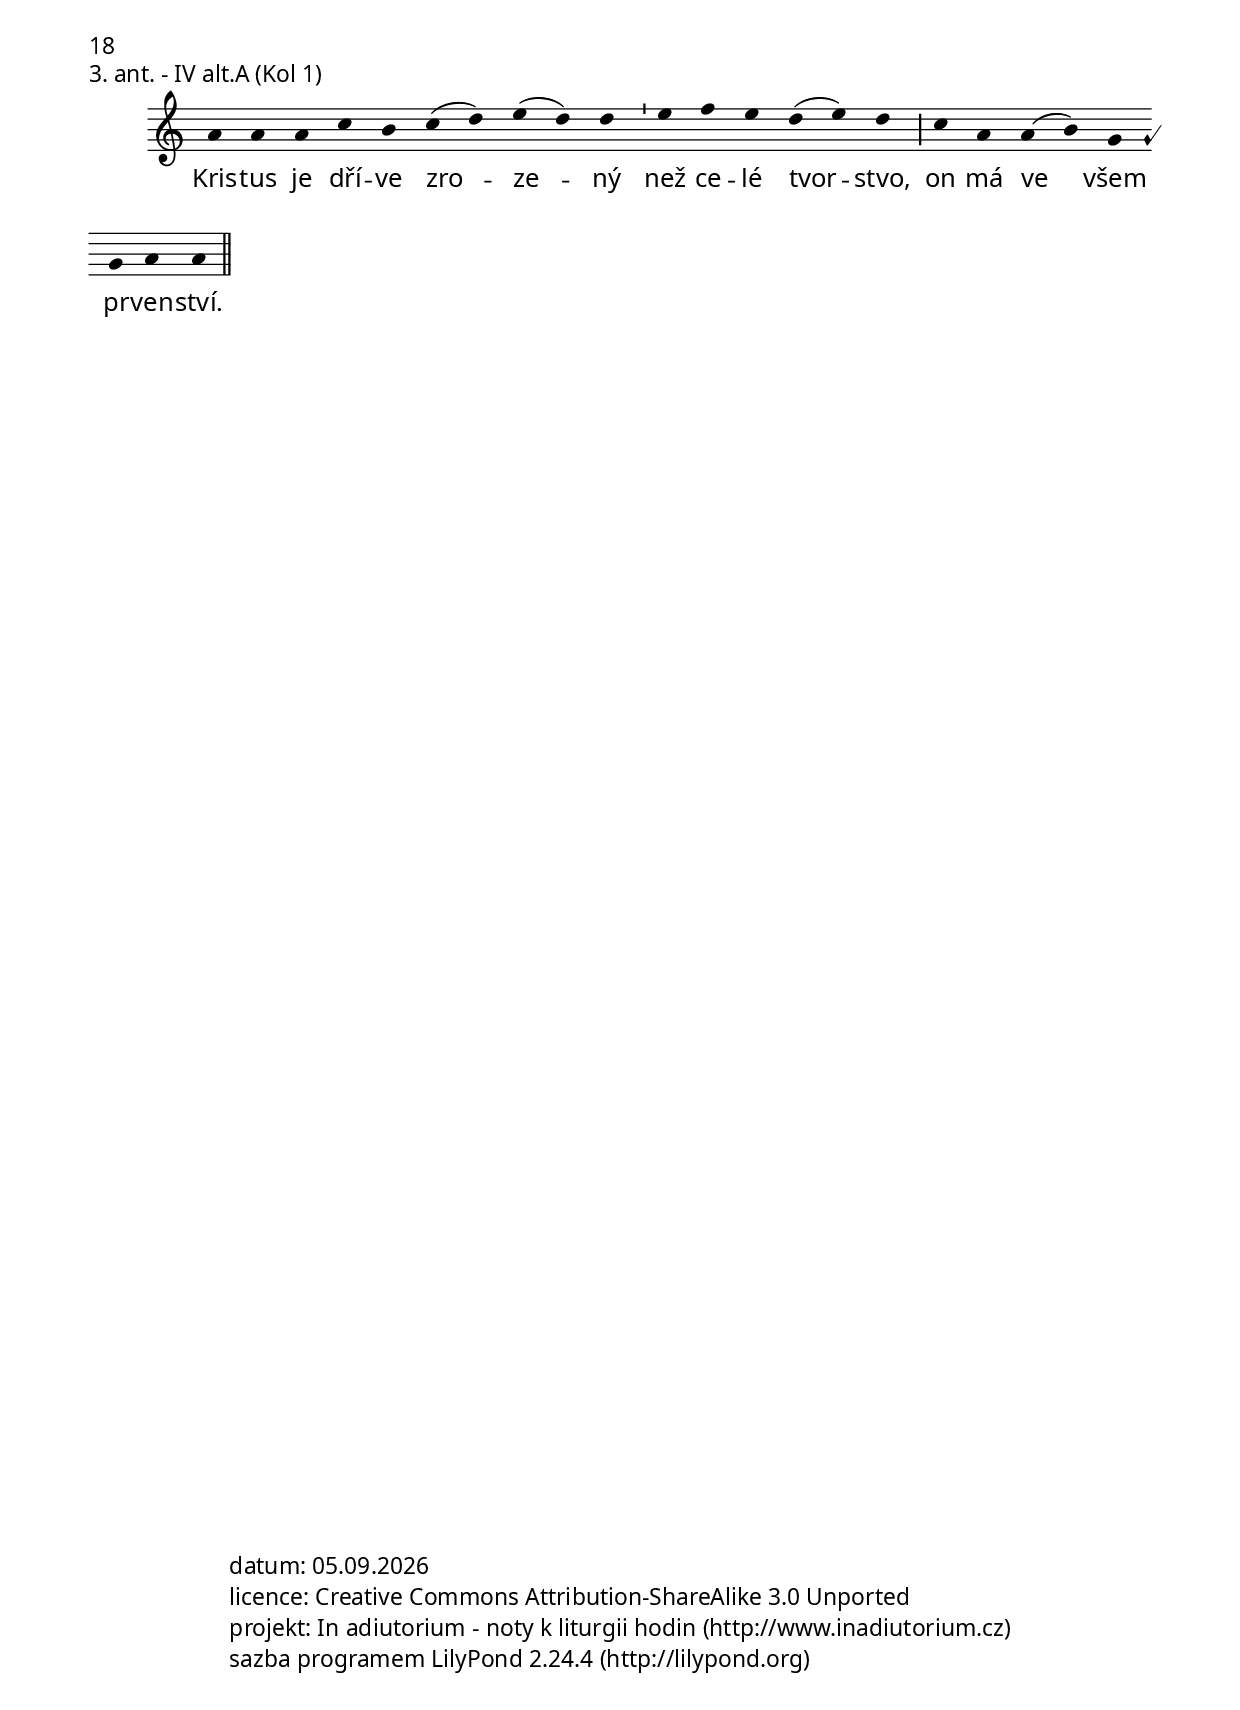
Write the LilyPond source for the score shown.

\include "../spolecne.ly"

\markup {\nadpisDen {Středa 1. týdne}}

\markup {\nadpisHodinka {"invitatorium"}}

% \score { \tIstredaInvitatorium }

\markup {\nadpisHodinka {"modlitba se čtením"}}

\score {
  \relative c'' {
    \zvyraznovacSedy
    \choralniRezim
    a4( c d) c( b) a g b c a a \barMin
    c( d c) a a \barFinalis
  }
  \addlyrics {
    Mi -- lu -- ji tě, Hos -- po -- di -- ne,
    má sí -- lo.
  }
  \header {
    quid = "1. ant."
    modus = "IV alt"
    differentia = "A"
    psalmus = "Žalm 18-I"
    id = ""
    piece = \markup {\sestavTitulek}
  }
}

\score {
  \relative c'' {
    \zvyraznovacSedy
    \choralniRezim
    a4( c d) c( b) a g b c a a \barMin
    c( d c) a a \barFinalis

    g^\rubrVelikAleluja g g( a) a \barFinalis
  }
  \addlyrics {
    Mi -- lu -- ji tě, Hos -- po -- di -- ne,
    má sí -- lo.

    A -- le -- lu -- ja.
  }
  \header {
    quid = "1. ant."
    modus = "IV alt"
    differentia = "A"
    psalmus = "Žalm 18-I"
    placet = "tohle je jasný modus II"
    id = "mc-ant1"
    piece = \markup {\sestavTitulek}
  }
}

\score {
  \relative c'' {
    \zvyraznovacModry
    \choralniRezim
    a4 c d d e c d d \barMin
    c( a) g( a) a \barFinalis

    b^\rubrVelikAleluja c a a \barFinalis
  }
  \addlyrics {
    Mi -- lu -- ji tě, Hos -- po -- di -- ne,
    má sí -- lo.

    A -- le -- lu -- ja.
  }
  \header {
    quid = "1. ant."
    modus = "IV alt"
    differentia = "A"
    psalmus = "Žalm 18-I"
    id = "mc-ant1"
    piece = \markup {\sestavTitulek}
  }
}

\score {
  \relative c'' {
    \choralniRezim
    a4 c d d e c d d \barMin
    c( a) g( a) a \barFinalis

    b^\rubrVelikAleluja c \mark\sipka a( g) a \barFinalis
  }
  \addlyrics {
    Mi -- lu -- ji tě, Hos -- po -- di -- ne,
    má sí -- lo.

    A -- le -- lu -- ja.
  }
  \header {
    quid = "1. ant."
    modus = "IV alt"
    differentia = "A"
    psalmus = "Žalm 18-I"
    id = "mc-ant1"
    piece = \markup {\sestavTitulek}
  }
}

\score {
  \relative c'' {
    \zvyraznovacSedy
    \choralniRezim
    a c d d e( d c) d d( c) c \barMin
    d c a g b( c) a \barFinalis
  }
  \addlyrics {
    Hos -- po -- din mě vy -- svo -- bo -- dil,
    pro -- to -- že mě má rád.
  }
  \header {
    quid = "2. ant."
    modus = "IV alt"
    differentia = "A"
    psalmus = "Žalm 18-II"
    id = ""
    piece = \markup {\sestavTitulek}
  }
}

\score {
  \relative c'' {
    \zvyraznovacSedy
    \choralniRezim
    a c d d e( d c) d d( c) c \barMin
    d c a g b( c) a \barFinalis

    g^\rubrVelikAleluja g g( a) a \barFinalis
  }
  \addlyrics {
    Hos -- po -- din mě vy -- svo -- bo -- dil,
    pro -- to -- že mě má rád.

    A -- le -- lu -- ja.
  }
  \header {
    quid = "2. ant."
    modus = "IV alt"
    differentia = "A"
    psalmus = "Žalm 18-II"
    id = "mc-ant2"
    piece = \markup {\sestavTitulek}
  }
}

\score {
  \relative c'' {
    \zvyraznovacSedy
    \choralniRezim
    a c d d \mark\sipka e c d d \barMin
    \mark\sipka c b a g b( c) a \barFinalis

    b^\rubrVelikAleluja c a a \barFinalis
  }
  \addlyrics {
    Hos -- po -- din mě vy -- svo -- bo -- dil,
    pro -- to -- že mě má rád.

    A -- le -- lu -- ja.
  }
  \header {
    quid = "2. ant."
    modus = "IV alt"
    differentia = "A"
    psalmus = "Žalm 18-II"
    id = "mc-ant2"
    piece = \markup {\sestavTitulek}
  }
}

\score {
  \relative c'' {
    \zvyraznovacModry
    \choralniRezim
    a c d d e c d d \barMin
    c b a g b( c) a \barFinalis

    \mark\sipka c^\rubrVelikAleluja d( c) a a \barFinalis
  }
  \addlyrics {
    Hos -- po -- din mě vy -- svo -- bo -- dil,
    pro -- to -- že mě má rád.

    A -- le -- lu -- ja.
  }
  \header {
    quid = "2. ant."
    modus = "IV alt"
    differentia = "A"
    psalmus = "Žalm 18-II"
    id = "mc-ant2"
    piece = \markup {\sestavTitulek}
  }
}

\score {
  \relative c'' {
    \zvyraznovacSedy
    \choralniRezim
    a4 c d c d e( d) d \barMin
    c d d( c a) a \barFinalis
  }
  \addlyrics {
    Hos -- po -- din je mé svět -- lo
    a má spá -- sa.
  }
  \header {
    quid = "3. ant."
    modus = "IV alt"
    differentia = "A"
    psalmus = "Žalm 18-III"
    id = ""
    piece = \markup {\sestavTitulek}
  }
}

\score {
  \relative c'' {
    \zvyraznovacSedy
    \choralniRezim
    a4 c d c d e( d) d \barMin
    c d d( c a) a \barFinalis

    g^\rubrVelikAleluja g g( a) a \barFinalis
  }
  \addlyrics {
    Hos -- po -- din je mé svět -- lo
    a má spá -- sa.

    A -- le -- lu -- ja.
  }
  \header {
    quid = "3. ant."
    modus = "IV alt"
    differentia = "A"
    psalmus = "Žalm 18-III"
    id = "mc-ant3"
    piece = \markup {\sestavTitulek}
  }
}

\score {
  \relative c'' {
    \choralniRezim
    a4 c d \mark\sipka d c e( d) d \barMin
    c a g( a) a \barFinalis

    b^\rubrVelikAleluja c a a \barFinalis
  }
  \addlyrics {
    Hos -- po -- din je mé svět -- lo
    a má spá -- sa.

    A -- le -- lu -- ja.
  }
  \header {
    quid = "3. ant."
    modus = "IV alt"
    differentia = "A"
    psalmus = "Žalm 18-III"
    id = "mc-ant3"
    piece = \markup {\sestavTitulek}
  }
}

\score {
  \relative c'' {
    \zvyraznovacSedy
    \choralniRezim
    a4 c d d c e( d) d \barMin
    c a \mark\sipka b( c a) a \barFinalis

    g^\rubrVelikAleluja c b( a) a \barFinalis
  }
  \addlyrics {
    Hos -- po -- din je mé svět -- lo
    a má spá -- sa.

    A -- le -- lu -- ja.
  }
  \header {
    quid = "3. ant."
    modus = "IV alt"
    differentia = "A"
    psalmus = "Žalm 18-III"
    id = "mc-ant3"
    piece = \markup {\sestavTitulek}
  }
}

\score {
  \relative c'' {
    \zvyraznovacModry
    \choralniRezim
    a4 c d d c e( d) d \barMin
    c a b( c a) a \barFinalis

    \mark\sipka b^\rubrVelikAleluja g g( a) a \barFinalis
  }
  \addlyrics {
    Hos -- po -- din je mé svět -- lo
    a má spá -- sa.

    A -- le -- lu -- ja.
  }
  \header {
    quid = "3. ant."
    modus = "IV alt"
    differentia = "A"
    psalmus = "Žalm 18-III"
    id = "mc-ant3"
    piece = \markup {\sestavTitulek}
  }
}

\markup\nadpisSkupiny 2

\score {
  \relative c' {
    \choralniRezim
    f4 g a a g f g g \barMin
    g( a) g( f) f \barFinalis

    g^\rubrVelikAleluja a g( f) f \barFinalis
  }
  \addlyrics {
    Mi -- lu -- ji tě, Hos -- po -- di -- ne,
    má sí -- lo.

    A -- le -- lu -- ja.
  }
  \header {
    quid = "1. ant."
    modus = "VI"
    differentia = "F"
    psalmus = "Žalm 18-I"
    id = "mc-ant1"
    piece = \markup {\sestavTitulek}
  }
}

\score {
  \relative c' {
    \choralniRezim
    f4 g a a g f g g \barMin
    a g f d f( g) f \barFinalis

    g^\rubrVelikAleluja a g( f) f \barFinalis
  }
  \addlyrics {
    Hos -- po -- din mě vy -- svo -- bo -- dil,
    pro -- to -- že mě má rád.

    A -- le -- lu -- ja.
  }
  \header {
    quid = "2. ant."
    modus = "VI"
    differentia = "F"
    psalmus = "Žalm 18-II"
    id = "mc-ant2"
    piece = \markup {\sestavTitulek}
  }
}

\score {
  \relative c' {
    \choralniRezim
    f4 g a g a bes( a) a \barMin
    g a g( f) f \barFinalis

    g^\rubrVelikAleluja a g( f) f \barFinalis
  }
  \addlyrics {
    Hos -- po -- din je mé svět -- lo
    a má spá -- sa.

    A -- le -- lu -- ja.
  }
  \header {
    quid = "3. ant."
    modus = "VI"
    differentia = "F"
    psalmus = "Žalm 18-III"
    id = "mc-ant3"
    piece = \markup {\sestavTitulek}
  }
}

\score {
  \relative c' {
    \choralniRezim
    f4 f f g f g( a) a( g) \barMin
    g a g( f) f \barFinalis

    g^\rubrVelikAleluja a g( f) f \barFinalis
  }
  \addlyrics {
    Hos -- po -- din je mé svět -- lo
    a má spá -- sa.

    A -- le -- lu -- ja.
  }
  \header {
    quid = "3. ant."
    modus = "VI"
    differentia = "F"
    psalmus = "Žalm 18-III"
    id = "mc-ant3"
    piece = \markup {\sestavTitulek}
  }
}

\pageBreak

\markup {\nadpisHodinka {"ranní chvály"}}

\score {
  \relative c'' {
    \choralniRezim
    g4 a( c b a4.) a4 b( c) d a( g) a \barMin a4 g f f( g e) e \barFinalis
  }
  \addlyrics {
    V_tvé zá -- ři, Hos -- po -- di -- ne, vi -- dí -- me svět -- lo.
  }
  \header {
    quid = "1. ant."
    modus = "III"
    differentia = "g"
    psalmus = "Žalm 36"
    id = "rch-ant1"
    piece = \markup {\sestavTitulek}
  }
}

\pageBreak

\markup\justify{
  Před časem mi vadilo, že se dvakrát vrací na tóniku,
  aniž je na daných místech žádoucí dělat závěr.
  Teď (11/2012) mě to za uši až tolik netahá, ale
  přesto: zkusme další možnosti.
}

\score {
  \relative c'' {
    \zvyraznovacSedy
    \choralniRezim
    g4( c b) c4. \barMin c4 d e d c a( g) g4. \barMax
    a4 a b c a g( f) g4. \barMin c4 d c b c a4. g \barFinalis
  }
  \addlyrics {
    Pa -- ne, jsi ve -- li -- ký a slav -- ný,
    po -- di -- vu -- hod -- ný mo -- cí a ne -- pře -- mo -- ži -- tel -- ný.
  }
  \header {
    quid = "2. ant."
    modus = "VIII"
    differentia = "G"
    psalmus = "Jdt 16"
    id = "rch-ant2"
    piece = \markup {\sestavTitulek}
  }
}

\markup{
  (Úprava divisiones, odstranění nadbytečných rytmických znamének.)
}
\score {
  \relative c'' {
    \zvyraznovacModry
    \choralniRezim
    g4( c b) c \barMin c4 d e d c a( g) g \barMaior
    a4 a b c a g( f) g \barMin c4 d c b c a4. g \barFinalis
  }
  \addlyrics {
    Pa -- ne, jsi ve -- li -- ký a slav -- ný,
    po -- di -- vu -- hod -- ný mo -- cí a ne -- pře -- mo -- ži -- tel -- ný.
  }
  \header {
    quid = "2. ant."
    modus = "VIII"
    differentia = "G"
    psalmus = "Jdt 16"
    id = "rch-ant2"
    piece = \markup {\sestavTitulek}
  }
}

\score {
  \relative c'' {
    \choralniRezim
    g4( c b) c4. \barMin c4 d e d c a( g) g4. \barMax
    a4 a b c \mark\sipka b a( c) c \barMin c4 d c b c a4. g \barFinalis
  }
  \addlyrics {
    Pa -- ne, jsi ve -- li -- ký a slav -- ný,
    po -- di -- vu -- hod -- ný mo -- cí a ne -- pře -- mo -- ži -- tel -- ný.
  }
  \header {
    quid = "2. ant."
    modus = "VIII"
    differentia = "G"
    psalmus = "Jdt 16"
    id = "rch-ant2"
    piece = \markup {\sestavTitulek}
  }
}

\score {
  \relative c'' {
    \choralniRezim
    g4( c b) c4. \barMin c4 d e d c a( g) g4. \barMax
    a4 a \mark\sipka a g f g( c) c \barMin c4 d c b c a4. g \barFinalis
  }
  \addlyrics {
    Pa -- ne, jsi ve -- li -- ký a slav -- ný,
    po -- di -- vu -- hod -- ný mo -- cí a ne -- pře -- mo -- ži -- tel -- ný.
  }
  \header {
    quid = "2. ant."
    modus = "VIII"
    differentia = "G"
    psalmus = "Jdt 16"
    id = "rch-ant2"
    piece = \markup {\sestavTitulek}
  }
}

\score {
  \relative c'' {
    \choralniRezim
    g4( c b) c \barMin c4 d e d c a( g) g \barMax
    a4 a a g f \mark\sipka g( a) a \barMin c4 d c b c a4. g \barFinalis
  }
  \addlyrics {
    Pa -- ne, jsi ve -- li -- ký a slav -- ný,
    po -- di -- vu -- hod -- ný mo -- cí a ne -- pře -- mo -- ži -- tel -- ný.
  }
  \header {
    quid = "2. ant."
    modus = "VIII"
    differentia = "G"
    psalmus = "Jdt 16"
    id = "rch-ant2"
    piece = \markup {\sestavTitulek}
  }
}

\score {
  \relative c'' {
    \choralniRezim
    c4( b) g \barMin f a a a a g( a) g \barMaior

  }
  \addlyrics {
    Pa -- ne, jsi ve -- li -- ký a slav -- ný,
    po -- di -- vu -- hod -- ný mo -- cí a ne -- pře -- mo -- ži -- tel -- ný.
  }
  \header {
    quid = "2. ant."
    modus = "VIII"
    differentia = "G"
    psalmus = "Jdt 16"
    id = "rch-ant2"
    piece = \markup {\sestavTitulek}
  }
}

\score {
  \relative c'' {
    \choralniRezim
    g4( f) g \barMin g a a a a g( c) b \barMaior

  }
  \addlyrics {
    Pa -- ne, jsi ve -- li -- ký a slav -- ný,
    po -- di -- vu -- hod -- ný mo -- cí a ne -- pře -- mo -- ži -- tel -- ný.
  }
  \header {
    quid = "2. ant."
    modus = "VIII"
    differentia = "G"
    psalmus = "Jdt 16"
    id = "rch-ant2"
    piece = \markup {\sestavTitulek}
  }
}

\score {
  \relative c' {
    \choralniRezim
    d4( f) d \barMin f g g g f a g \barMaior
  }
  \addlyrics {
    Pa -- ne, jsi ve -- li -- ký a slav -- ný,
    po -- di -- vu -- hod -- ný mo -- cí a ne -- pře -- mo -- ži -- tel -- ný.
  }
  \header {
    quid = "2. ant."
    modus = "I"
    differentia = "D"
    psalmus = "Jdt 16"
    id = "rch-ant2"
    piece = \markup {\sestavTitulek}
  }
}

\score {
  \relative c'' {
    \choralniRezim
    g4( a) a \barMin
    a c d e c c( d) d \barMaior
    d a d b c a( g) a \barMin
    g f g a c a a \barFinalis
  }
  \addlyrics {
    Pa -- ne, jsi ve -- li -- ký a slav -- ný,
    po -- di -- vu -- hod -- ný mo -- cí
    a ne -- pře -- mo -- ži -- tel -- ný.
  }
  \header {
    quid = "2. ant."
    modus = "IV alt"
    differentia = "A"
    psalmus = "Jdt 16"
    id = "rch-ant2"
    piece = \markup {\sestavTitulek}
  }
}

\pageBreak

\score {
  \relative c'' {
    \zvyraznovacSedy
    \choralniRezim
    c4( b) c d e d \barMin c b a( b) a( g) g \barFinalis
  }
  \addlyrics {
    Já -- sej -- te Bo -- hu ra -- dost -- ným hla -- sem.
  }
  \header {
    quid = "3. ant."
    modus = "VII"
    differentia = "c"
    psalmus = "Žalm 47"
    id = "rch-ant3"
    piece = \markup {\sestavTitulek}
  }
}

\markup{Tady by šla vhodně použít jedna z tradičních melodií:}

\score {
  \relative c'' {
    \key f \major
    \choralniRezim
    a4 a a g f \barMin
    a bes g bes a \barFinalis
  }
  \addlyrics {
    Já -- sej -- te Bo -- hu
    ra -- dost -- ným hla -- sem.
  }
  \header {
    quid = "3. ant."
    modus = "I"
    differentia = "g3"
    psalmus = "Žalm 47"
    id = "rch-ant3"
    piece = \markup {\sestavTitulek}
  }
}

\score {
  \relative c'' {
    \key f \major
    \choralniRezim
    a4 a g a g \barMin
    f g a( bes) g( bes) a \barFinalis
  }
  \addlyrics {
    Já -- sej -- te Bo -- hu
    ra -- dost -- ným hla -- sem.
  }
  \header {
    quid = "3. ant."
    modus = "I"
    differentia = "g3"
    psalmus = "Žalm 47"
    id = "rch-ant3"
    piece = \markup {\sestavTitulek}
  }
}

\score {
  \relative c' {
    \zvyraznovacModry
    \choralniRezim
    f4 g a g( f) g \barMin
    f d f( g) g f \barFinalis
  }
  \addlyrics {
    Já -- sej -- te Bo -- hu
    ra -- dost -- ným hla -- sem.
  }
  \header {
    quid = "3. ant."
    modus = "VI"
    differentia = "F"
    psalmus = "Žalm 47"
    id = "rch-ant3"
    piece = \markup {\sestavTitulek}
  }
}

\score {
  \relative c' {
    \choralniRezim
    f4 f g a g \barMin
    f d f( g) g f \barFinalis
  }
  \addlyrics {
    Já -- sej -- te Bo -- hu
    ra -- dost -- ným hla -- sem.
  }
  \header {
    quid = "3. ant."
    modus = "VI"
    differentia = "F"
    psalmus = "Žalm 47"
    id = "rch-ant3"
    piece = \markup {\sestavTitulek}
  }
}

\pageBreak

% \score { \tIstredaAntBenedictus }

\markup {\nadpisHodinka {"modlitba uprostřed dne"}}

\score {
  \relative c' {
    \zvyraznovacSedy
    \choralniRezim
    \key f\major
    f4 g( a) a a bes c a g \barMin bes bes a f g f f4. \barFinalis
  }
  \addlyrics {
    Ve -- le -- ben jsi, Hos -- po -- di -- ne, na -- uč mě svým pří -- ka -- zům.
  }
  \header {
    quid = "1. ant."
    modus = "VI"
    differentia = "F"
    psalmus = "Žalm 119-II"
    id = "up-ant1"
    piece = \markup {\sestavTitulek}
  }
}

\score {
  \relative c' {
    \zvyraznovacModry
    \choralniRezim
    \key f\major
    f4 \mark\sipka g a a bes c a g \barMin bes bes a f g f f \barFinalis
  }
  \addlyrics {
    Ve -- le -- ben jsi, Hos -- po -- di -- ne, na -- uč mě svým pří -- ka -- zům.
  }
  \header {
    quid = "1. ant."
    modus = "VI"
    differentia = "F"
    psalmus = "Žalm 119-ב"
    id = "up-ant1"
    piece = \markup {\sestavTitulek}
  }
}

\markup\justify{
  Možná ta melodie patří spíš modu VIII:
}
\score {
  \relative c'' {
    \choralniRezim
    g4 a b b c d b a \barMin c c b g a g g \barFinalis
  }
  \addlyrics {
    Ve -- le -- ben jsi, Hos -- po -- di -- ne, na -- uč mě svým pří -- ka -- zům.
  }
  \header {
    quid = "1. ant."
    modus = "VIII"
    differentia = "G"
    psalmus = "Žalm 119-ב"
    id = "up-ant1"
    piece = \markup {\sestavTitulek}
  }
}

\score {
  \relative c' {
    \choralniRezim
    \key f \major
    f4 g a a bes c a g \barMin f g a f g f f \barFinalis
  }
  \addlyrics {
    Ve -- le -- ben jsi, Hos -- po -- di -- ne, na -- uč mě svým pří -- ka -- zům.
  }
  \header {
    quid = "1. ant."
    modus = "VI"
    differentia = "F"
    psalmus = "Žalm 119-II"
    id = "up-ant1"
    piece = \markup {\sestavTitulek}
  }
}

\score {
  \relative c' {
    \choralniRezim
    f4 g a a g f g g \barMin a a g f g f f \barFinalis
  }
  \addlyrics {
    Ve -- le -- ben jsi, Hos -- po -- di -- ne,
    na -- uč mě svým pří -- ka -- zům.
  }
  \header {
    quid = "1. ant."
    modus = "VI"
    differentia = "F"
    psalmus = "Žalm 119-II"
    id = "up-ant1"
    piece = \markup {\sestavTitulek}
  }
}

\pageBreak

\markup\nadpisSkupiny 1

\score {
  \relative c'' {
    \zvyraznovacSedy
    \choralniRezim
    a4 a a a g( f) g4. \barMin a4 f e( d) d4. \barFinalis
  }
  \addlyrics {
    Bo -- že, veď mé kro -- ky po svých ces -- tách.
  }
  \header {
    quid = "2. ant."
    modus = "I"
    differentia = "a"
    psalmus = "Žalm 17-I"
    id = "up-ant2"
    piece = \markup {\sestavTitulek}
  }
}

\score {
  \relative c'' {
    \zvyraznovacSedy
    \choralniRezim
    \key f\major
    a4 g( a) bes c a a \barMin f g a( f) e( d) d \barFinalis
  }
  \addlyrics {
    Po -- vstaň, Hos -- po -- di -- ne, za -- chraň mou du -- ši.
  }
  \header {
    quid = "3. ant."
    modus = "I"
    differentia = "a"
    psalmus = "Žalm 17-II"
    id = "up-ant3"
    piece = \markup {\sestavTitulek}
  }
}

\markup\nadpisSkupiny 1.2

\score {
  \relative c'' {
    \choralniRezim
    a4 a bes g g( a) g \barMin f g f( e d) d \barFinalis
  }
  \addlyrics {
    Bo -- že, veď mé kro -- ky po svých ces -- tách.
  }
  \header {
    quid = "2. ant."
    modus = "I"
    differentia = "a"
    psalmus = "Žalm 17-I"
    id = "up-ant2"
    piece = \markup {\sestavTitulek}
  }
}

\score {
  \relative c'' {
    \choralniRezim
    a4 a bes a c g \barMin f g f( d) d \barFinalis
  }
  \addlyrics {
    Bo -- že, veď mé kro -- ky po svých ces -- tách.
  }
  \header {
    quid = "2. ant."
    modus = "I"
    differentia = "a"
    psalmus = "Žalm 17-I"
    id = "up-ant2"
    piece = \markup {\sestavTitulek}
  }
}

\markup\nadpisSkupiny 2

\score {
  \relative c' {
    \choralniRezim
    d4 d d( f e) f g d \barMin d c c( d) d \barFinalis
  }
  \addlyrics {
    Bo -- že, veď mé kro -- ky po svých ces -- tách.
  }
  \header {
    quid = "2. ant."
    modus = "II"
    differentia = "D"
    psalmus = "Žalm 17-I"
    id = "up-ant2"
    piece = \markup {\sestavTitulek}
  }
}

\score {
  \relative c' {
    \choralniRezim
    d4 \mark\sipka c d( f e) f g d \barMin d c c( d) d \barFinalis
  }
  \addlyrics {
    Bo -- že, veď mé kro -- ky po svých ces -- tách.
  }
  \header {
    quid = "2. ant."
    modus = "II"
    differentia = "D"
    psalmus = "Žalm 17-I"
    id = "up-ant2"
    piece = \markup {\sestavTitulek}
  }
}

\score {
  \relative c' {
    \zvyraznovacSedy
    \choralniRezim
    d4 d d( e f) g f d \barMin e c c( d) d \barFinalis
  }
  \addlyrics {
    Bo -- že, veď mé kro -- ky po svých ces -- tách.
  }
  \header {
    quid = "2. ant."
    modus = "II"
    differentia = "D"
    psalmus = "Žalm 17-I"
    id = "up-ant2"
    piece = \markup {\sestavTitulek}
  }
}

\score {
  \relative c' {
    \zvyraznovacModry
    \choralniRezim
    \mark\sipka f4 e f g f d \barMin e c c( d) d \barFinalis
  }
  \addlyrics {
    Bo -- že, veď mé kro -- ky po svých ces -- tách.
  }
  \header {
    quid = "2. ant."
    modus = "II"
    differentia = "D"
    psalmus = "Žalm 17-I"
    id = "up-ant2"
    piece = \markup {\sestavTitulek}
  }
}

\score {
  \relative c' {
    \choralniRezim
    f4 e f g \mark\sipka f( d) d \barMin e c c( d) d \barFinalis
  }
  \addlyrics {
    Bo -- že, veď mé kro -- ky po svých ces -- tách.
  }
  \header {
    quid = "2. ant."
    modus = "II"
    differentia = "D"
    psalmus = "Žalm 17-I"
    id = "up-ant2"
    piece = \markup {\sestavTitulek}
  }
}

\score {
  \relative c' {
    \choralniRezim
    d4 c f e f d \barMin e c c c( d) d \barFinalis
  }
  \addlyrics {
    Po -- vstaň, Hos -- po -- di -- ne, za -- chraň mou du -- ši.
  }
  \header {
    quid = "3. ant."
    modus = "II"
    differentia = "D"
    psalmus = "Žalm 17-II"
    id = "up-ant3"
    piece = \markup {\sestavTitulek}
  }
}

\score {
  \relative c' {
    \zvyraznovacSedy
    \choralniRezim
    d4 c a c d d \barMin f f f g( f) d \barFinalis
  }
  \addlyrics {
    Po -- vstaň, Hos -- po -- di -- ne, za -- chraň mou du -- ši.
  }
  \header {
    quid = "3. ant."
    modus = "II"
    differentia = "D"
    psalmus = "Žalm 17-II"
    id = "up-ant3"
    piece = \markup {\sestavTitulek}
  }
}

\score {
  \relative c' {
    \zvyraznovacModry
    \choralniRezim
    d4 c a c d d \barMin f f \mark\sipka g f( d) d \barFinalis
  }
  \addlyrics {
    Po -- vstaň, Hos -- po -- di -- ne, za -- chraň mou du -- ši.
  }
  \header {
    quid = "3. ant."
    modus = "II"
    differentia = "D"
    psalmus = "Žalm 17-II"
    id = "up-ant3"
    piece = \markup {\sestavTitulek}
  }
}

\score {
  \relative c' {
    \choralniRezim
    d4 c a c d d \barMin f f f \mark\sipka e( f) d \barFinalis
  }
  \addlyrics {
    Po -- vstaň, Hos -- po -- di -- ne, za -- chraň mou du -- ši.
  }
  \header {
    quid = "3. ant."
    modus = "II"
    differentia = "D"
    psalmus = "Žalm 17-II"
    id = "up-ant3"
    piece = \markup {\sestavTitulek}
  }
}

\score {
  \relative c' {
    \zvyraznovacZeleny
    \choralniRezim
    f4 e d e c c \barMin d d f e( d) d \barFinalis
  }
  \addlyrics {
    Po -- vstaň, Hos -- po -- di -- ne, za -- chraň mou du -- ši.
  }
  \header {
    quid = "3. ant."
    modus = "II"
    differentia = "D"
    psalmus = "Žalm 17-II"
    id = "up-ant3"
    piece = \markup {\sestavTitulek}
  }
}

\markup\nadpisSkupiny 3

\score {
  \relative c'' {
    \choralniRezim
    a4 a g( c) d a( g) a \barMin g f g( a) g \barFinalis
  }
  \addlyrics {
    Bo -- že, veď mé kro -- ky po svých ces -- tách.
  }
  \header {
    quid = "2. ant."
    modus = "VIII"
    differentia = "G*"
    psalmus = "Žalm 17-I"
    id = "up-ant2"
    piece = \markup {\sestavTitulek}
  }
}

\score {
  \relative c'' {
    \choralniRezim
    a4 a g( c) d a( g) a \barMin g f g( f) e \barFinalis
  }
  \addlyrics {
    Bo -- že, veď mé kro -- ky po svých ces -- tách.
  }
  \header {
    quid = "2. ant."
    modus = "III"
    differentia = "a"
    psalmus = "Žalm 17-I"
    id = "up-ant2"
    piece = \markup {\sestavTitulek}
  }
}

\score {
  \relative c'' {
    \choralniRezim
    a4( c) c d b a( g) a \barMin g a b g( f) e \barFinalis
  }
  \addlyrics {
    Po -- vstaň, Hos -- po -- di -- ne, za -- chraň mou du -- ši.
  }
  \header {
    quid = "3. ant."
    modus = "III"
    differentia = "a"
    psalmus = "Žalm 17-II"
    id = "up-ant3"
    piece = \markup {\sestavTitulek}
  }
}

\markup\nadpisSkupiny 4

\score {
  \relative c' {
    \choralniRezim
    d4 e f( g f) e a( g) a \barMaior g f( a) e( d) d \barFinalis
  }
  \addlyrics {
    Bo -- že, veď mé kro -- ky po svých ces -- tách.
  }
  \header {
    quid = "2. ant."
    modus = "I"
    differentia = "D"
    psalmus = "Žalm 17-I"
    id = "up-ant2"
    piece = \markup {\sestavTitulek}
  }
}

\score {
  \relative c' {
    \choralniRezim
    d4( a') a bes g a g \barMin f( a g) f e( d) e d \barFinalis
  }
  \addlyrics {
    Po -- vstaň, Hos -- po -- di -- ne, za -- chraň mou du -- ši.
  }
  \header {
    quid = "3. ant."
    modus = "I"
    differentia = "D"
    psalmus = "Žalm 17-II"
    id = "up-ant3"
    piece = \markup {\sestavTitulek}
  }
}

\score {
  \relative c' {
    \choralniRezim
    d4( a') a bes g a g \barMin f( a g) f e( d) e( d) d \barFinalis
  }
  \addlyrics {
    Po -- vstaň, Hos -- po -- di -- ne, za -- chraň mou du -- ši.
  }
  \header {
    quid = "3. ant."
    modus = "I"
    differentia = "D"
    psalmus = "Žalm 17-II"
    id = "up-ant3"
    piece = \markup {\sestavTitulek}
  }
}

\pageBreak

\markup {\nadpisHodinka {"nešpory"}}

\score {
  \relative c' {
    \zvyraznovacSedy
    \choralniRezim
    d4 a' g f g g( a) a \barMin g f e4. e \barMin
    e4 f d c d4. \barFinalis
  }
  \addlyrics {
    Hos -- po -- din je mé svět -- lo a má spá -- sa,
    ko -- ho bych se bál?
  }
  \header {
    quid = "1. ant."
    modus = "I"
    differentia = "D2"
    psalmus = "Žalm 27-I"
    id = "ne-ant1"
    piece = \markup {\sestavTitulek}
  }
}

\score {
  \relative c' {
    \zvyraznovacSedy
    \choralniRezim
    d4 a' g f g g( a) a \barMin g f e4. e \barMaior
    e4 f d c d4. \barFinalis
  }
  \addlyrics {
    Hos -- po -- din je mé svět -- lo a má spá -- sa,
    ko -- ho bych se bál?
  }
  \header {
    quid = "1. ant."
    modus = "I"
    differentia = "D2"
    psalmus = "Žalm 27-I"
    id = "ne-ant1"
    piece = \markup {\sestavTitulek}
  }
}

\score {
  \relative c' {
    \zvyraznovacModry
    \choralniRezim
    d4 a' g f g g( a) a \barMin
    g f e e \barMaior
    e f d c d \barFinalis
  }
  \addlyrics {
    Hos -- po -- din je mé svět -- lo
    a má spá -- sa,
    ko -- ho bych se bál?
  }
  \header {
    quid = "1. ant."
    modus = "I"
    differentia = "D2"
    psalmus = "Žalm 27-I"
    id = "ne-ant1"
    piece = \markup {\sestavTitulek}
  }
}

\score {
  \relative c' {
    \choralniRezim
    d4 \mark\sipka e f f g g( a) a \barMin g f e4. e \barMin
    e4 f d c d4. \barFinalis
  }
  \addlyrics {
    Hos -- po -- din je mé svět -- lo a má spá -- sa,
    ko -- ho bych se bál?
  }
  \header {
    quid = "1. ant."
    modus = "I"
    differentia = "D2"
    psalmus = "Žalm 27-I"
    id = "ne-ant1"
    piece = \markup {\sestavTitulek}
  }
}

\score {
  \relative c' {
    \choralniRezim
    d4 e f f \mark\sipka e g( a) a \barMin g f e4. e \barMin
    e4 f d c d4. \barFinalis
  }
  \addlyrics {
    Hos -- po -- din je mé svět -- lo a má spá -- sa,
    ko -- ho bych se bál?
  }
  \header {
    quid = "1. ant."
    modus = "I"
    differentia = "D2"
    psalmus = "Žalm 27-I"
    id = "ne-ant1"
    piece = \markup {\sestavTitulek}
  }
}

\score {
  \relative c' {
    \choralniRezim
    d4 \mark\sipka f f g f g( a) a \barMin g f e e \barMin
    e4 f d c d \barFinalis
  }
  \addlyrics {
    Hos -- po -- din je mé svět -- lo a má spá -- sa,
    ko -- ho bych se bál?
  }
  \header {
    quid = "1. ant."
    modus = "I"
    differentia = "D2"
    psalmus = "Žalm 27-I"
    id = "ne-ant1"
    piece = \markup {\sestavTitulek}
  }
}

\score {
  \relative c' {
    \choralniRezim
    d4 f f f g f g( a) a \barMin
    a bes a g a f f d \barFinalis
  }
  \addlyrics {
    Hos -- po -- di -- ne, hle -- dám tvou tvář;
    ne -- skrý -- vej svou tvář pře -- de mnou.
  }
  \header {
    quid = "2. ant."
    modus = "I"
    differentia = "D2"
    psalmus = "Žalm 27-II"
    id = "ne-ant2"
    piece = \markup {\sestavTitulek}
  }
}

\score {
  \relative c' {
    \choralniRezim
    d4 f f f g f g( a) \mark\sipka a( g) \barMaior
    a bes a g a f f d \barFinalis
  }
  \addlyrics {
    Hos -- po -- di -- ne, hle -- dám tvou tvář;
    ne -- skrý -- vej svou tvář pře -- de mnou.
  }
  \header {
    quid = "2. ant."
    modus = "I"
    differentia = "D2"
    psalmus = "Žalm 27-II"
    id = "ne-ant2"
    piece = \markup {\sestavTitulek}
  }
}

\score {
  \relative c' {
    \choralniRezim
    d4 f f f g f g( a) a( g) \barMaior
    a bes a g f e d d \barFinalis
  }
  \addlyrics {
    Hos -- po -- di -- ne, hle -- dám tvou tvář;
    ne -- skrý -- vej svou tvář pře -- de mnou.
  }
  \header {
    quid = "2. ant."
    modus = "I"
    differentia = "D2"
    psalmus = "Žalm 27-II"
    id = "ne-ant2"
    piece = \markup {\sestavTitulek}
  }
}

\score {
  \relative c' {
    \choralniRezim
    d4 f f f g f g( a) \mark\sipka g( f e) \barMaior
    f d c d( f) e c d d \barFinalis
  }
  \addlyrics {
    Hos -- po -- di -- ne, hle -- dám tvou tvář;
    ne -- skrý -- vej svou tvář pře -- de mnou.
  }
  \header {
    quid = "2. ant."
    modus = "I"
    differentia = "D2"
    psalmus = "Žalm 27-II"
    id = "ne-ant2"
    piece = \markup {\sestavTitulek}
  }
}

\pageBreak

%tIstredaNespAntIII =
\score {
  \relative c'' {
    \zvyraznovacSedy
    \choralniRezim
    a4( d) d d d d c( a) c( d) d d e f d( c) c4.( d) \barMin
    d4 d c a b( c) a a4. \barFinalis
  }
  \addlyrics {
    Kris -- tus je dří -- ve zro -- ze -- ný než ce -- lé tvot -- stvo,
    on má ve všem pr -- ven -- ství.
  }
  \header {
    quid = "3. ant."
    modus = "IV alt"
    differentia = "A"
    psalmus = "Kol 1"
    id = "ne-ant3"
    piece = \markup {\sestavTitulek}
  }
}

\score {
  \relative c'' {
    \choralniRezim
    a4( d) d d d d c( a) c( d) d d e f d( c) c4.( d) \barMaior
    d4 d c a b( c) a a4. \barFinalis
  }
  \addlyrics {
    Kris -- tus je dří -- ve zro -- ze -- ný než ce -- lé tvot -- stvo,
    on má ve všem pr -- ven -- ství.
  }
  \header {
    quid = "3. ant."
    modus = "IV alt"
    differentia = "A"
    psalmus = "Kol 1"
    id = "ne-ant3"
    piece = \markup {\sestavTitulek}
  }
}

\score {
  \relative c'' {
    \choralniRezim
    a4( d) d d d d c( a) c( d) d d e f d( c) c( d) \barMaior
    \mark\sipka c a b c a g g \barFinalis
  }
  \addlyrics {
    Kris -- tus je dří -- ve zro -- ze -- ný než ce -- lé tvot -- stvo,
    on má ve všem pr -- ven -- ství.
  }
  \header {
    quid = "3. ant."
    modus = "VII"
    differentia = "a"
    psalmus = "Kol 1"
    id = "ne-ant3"
    piece = \markup {\sestavTitulek}
  }
}

\score {
  \relative c'' {
    \zvyraznovacSedy
    \choralniRezim
    a4( d) d d d d c( a) c( d) d d e f d( c) c( d) \barMaior
    \mark\sipka c a c b g a a \barFinalis
  }
  \addlyrics {
    Kris -- tus je dří -- ve zro -- ze -- ný než ce -- lé tvor -- stvo,
    on má ve všem pr -- ven -- ství.
  }
  \header {
    quid = "3. ant."
    modus = "IV alt"
    differentia = "A"
    psalmus = "Kol 1"
    id = "ne-ant3"
    piece = \markup {\sestavTitulek}
  }
}

\score {
  \relative c'' {
    \choralniRezim
    a4( d) d d d d c( a) c( d) d d e f d( c) c( d) \barMaior
    c a \mark\sipka a( b) g g a a \barFinalis
  }
  \addlyrics {
    Kris -- tus je dří -- ve zro -- ze -- ný než ce -- lé tvor -- stvo,
    on má ve všem pr -- ven -- ství.
  }
  \header {
    quid = "3. ant."
    modus = "IV alt"
    differentia = "A"
    psalmus = "Kol 1"
    id = "ne-ant3"
    piece = \markup {\sestavTitulek}
  }
}

\score {
  \relative c'' {
    \choralniRezim
    a4( d) d d d \mark\sipka c d( e f) d d \barMin d e c c( d) d \barMaior
    c a c b g a a \barFinalis
  }
  \addlyrics {
    Kris -- tus je dří -- ve zro -- ze -- ný než ce -- lé tvor -- stvo,
    on má ve všem pr -- ven -- ství.
  }
  \header {
    quid = "3. ant."
    modus = "IV alt"
    differentia = "A"
    psalmus = "Kol 1"
    id = "ne-ant3"
    piece = \markup {\sestavTitulek}
  }
}

\score {
  \relative c'' {
    \choralniRezim
    a4( d) d d c a c c b \barMin c a g a a \barMaior
  }
  \addlyrics {
    Kris -- tus je dří -- ve zro -- ze -- ný než ce -- lé tvot -- stvo,
    on má ve všem pr -- ven -- ství.
  }
  \header {
    quid = "3. ant."
    modus = "IV alt"
    differentia = "A"
    psalmus = "Kol 1"
    id = "ne-ant3"
    piece = \markup {\sestavTitulek}
  }
}

\score {
  \relative c'' {
    \choralniRezim
    a4( d) d d c a c c b \barMin c b c d d \barMaior
    e( f) e d( c) a b g a \barFinalis
  }
  \addlyrics {
    Kris -- tus je dří -- ve zro -- ze -- ný než ce -- lé tvot -- stvo,
    on má ve všem pr -- ven -- ství.
  }
  \header {
    quid = "3. ant."
    modus = "IV alt"
    differentia = "A"
    psalmus = "Kol 1"
    id = "ne-ant3"
    piece = \markup {\sestavTitulek}
  }
}

\score {
  \relative c'' {
    \choralniRezim
    a4( d) d d c a c c b \barMin c b c \mark\sipka c( d) d \barMaior
    e( f) e d( c) a b g a \barFinalis
  }
  \addlyrics {
    Kris -- tus je dří -- ve zro -- ze -- ný než ce -- lé tvot -- stvo,
    on má ve všem pr -- ven -- ství.
  }
  \header {
    quid = "3. ant."
    modus = "IV alt"
    differentia = "A"
    psalmus = "Kol 1"
    id = "ne-ant3"
    piece = \markup {\sestavTitulek}
  }
}

\score {
  \relative c'' {
    \choralniRezim
    a4( d) d d c b c d d \barMin d e c d( c) a \barMaior
    b b b( c) a g a a \barFinalis
  }
  \addlyrics {
    Kris -- tus je zro -- ze -- ný dří -- ve než ce -- lé tvot -- stvo,
    on má ve všem pr -- ven -- ství.
  }
  \header {
    quid = "3. ant."
    modus = "IV alt"
    differentia = "A"
    psalmus = "Kol 1"
    id = "ne-ant3"
    piece = \markup {\sestavTitulek}
  }
}

\score {
  \relative c'' {
    \choralniRezim
    a4 b c d c d c a \barMin a c c b( g) e \barMaior
    f g a( c) b g a a \barFinalis
  }
  \addlyrics {
    Kris -- tus je zro -- ze -- ný dří -- ve než ce -- lé tvot -- stvo,
    on má ve všem pr -- ven -- ství.
  }
  \header {
    quid = "3. ant."
    modus = "IV alt"
    differentia = "A"
    psalmus = "Kol 1"
    id = "ne-ant3"
    piece = \markup {\sestavTitulek}
  }
}

\score {
  \relative c'' {
    \choralniRezim
    d4 d d c d d( e) d d \barMin
    d e f d( c) c \barMaior
    d d e d c d d \barFinalis
  }
  \addlyrics {
    Kris -- tus je dří -- ve zro -- ze -- ný
    než ce -- lé tvor -- stvo,
    on má ve všem pr -- ven -- ství.
  }
  \header {
    quid = "3. ant."
    modus = "D"
    differentia = ""
    psalmus = "Kol 1"
    id = "ne-ant3"
    piece = \markup {\sestavTitulek}
  }
}

\score {
  \relative c'' {
    \choralniRezim
    d4 d d c d d( e) d d \barMin
    \mark\sipka e f d c( b c d) d \barMaior
    c a c b g a a \barFinalis
  }
  \addlyrics {
    Kris -- tus je dří -- ve zro -- ze -- ný
    než ce -- lé tvor -- stvo,
    on má ve všem pr -- ven -- ství.
  }
  \header {
    quid = "3. ant."
    modus = "IV alt"
    differentia = "d"
    psalmus = "Kol 1"
    id = "ne-ant3"
    piece = \markup {\sestavTitulek}
  }
}

\score {
  \relative c'' {
    \choralniRezim
    d4 d d c d e( d) c( d) d \barMin
    d c b a( g) a \barMaior
    c a b( c) a g a a \barFinalis
  }
  \addlyrics {
    Kris -- tus je dří -- ve zro -- ze -- ný
    než ce -- lé tvor -- stvo,
    on má ve všem pr -- ven -- ství.
  }
  \header {
    quid = "3. ant."
    modus = "IV alt"
    differentia = "d"
    psalmus = "Kol 1"
    id = "ne-ant3"
    piece = \markup {\sestavTitulek}
  }
}

\score {
  \relative c'' {
    \choralniRezim
    d4 d d c a c d d
    d e c c( d) d \barMaior
    c a c b g a a \barFinalis
  }
  \addlyrics {
    Kris -- tus je dří -- ve zro -- ze -- ný
    než ce -- lé tvor -- stvo,
    on má ve všem pr -- ven -- ství.
  }
  \header {
    quid = "3. ant."
    modus = "IV alt"
    differentia = "d"
    psalmus = "Kol 1"
    id = "ne-ant3"
    piece = \markup {\sestavTitulek}
  }
}

\markup\nadpisSkupiny 2

\score {
  \relative c'' {
    \choralniRezim
    c4 c c b c d( c b a) g( a) g \barMin
    a f e g g \barMaior
    a c b( c) a a g g \barFinalis
  }
  \addlyrics {
    Kris -- tus je dří -- ve zro -- ze -- ný
    než ce -- lé tvot -- stvo,
    on má ve všem pr -- ven -- ství.
  }
  \header {
    quid = "3. ant."
    modus = "VIII"
    differentia = "c"
    psalmus = "Kol 1"
    id = "ne-ant3"
    piece = \markup {\sestavTitulek}
  }
}

\score {
  \relative c'' {
    \choralniRezim
    c4 c c b c d( c b a) g( a) g \barMin
    a f e \mark\sipka e( g) g \barMaior
    a c b( c) a a g g \barFinalis
  }
  \addlyrics {
    Kris -- tus je dří -- ve zro -- ze -- ný
    než ce -- lé tvot -- stvo,
    on má ve všem pr -- ven -- ství.
  }
  \header {
    quid = "3. ant."
    modus = "VIII"
    differentia = "c"
    psalmus = "Kol 1"
    id = "ne-ant3"
    piece = \markup {\sestavTitulek}
  }
}

\markup\nadpisSkupiny 3

\score {
  \relative c'' {
    \choralniRezim
    c4 c c d c e d c \barMin
    c d d b( a) g \barMaior
    f g a( c) b a g g \barFinalis
  }
  \addlyrics {
    Kris -- tus je dří -- ve zro -- ze -- ný
    než ce -- lé tvot -- stvo,
    on má ve všem pr -- ven -- ství.
  }
  \header {
    quid = "3. ant."
    modus = "VII"
    differentia = "c"
    psalmus = "Kol 1"
    id = "ne-ant3"
    piece = \markup {\sestavTitulek}
  }
}

\markup\nadpisSkupiny 4

\score {
  \relative c' {
    \choralniRezim
    \[ d4( f e \] \[ f g) \] g( f) \barMin
    f f f \[ g( a g \] \[ f e) \] d d \barMin
    d e c c( d) d( c) \barMaior
    d e f( g f) e( d c) f e d \barFinalis
  }
  \addlyrics {
    Kris -- tus
    je dří -- ve zro -- ze -- ný
    než ce -- lé tvot -- stvo,
    on má ve všem pr -- ven -- ství.
  }
  \header {
    quid = "3. ant."
    modus = "II"
    differentia = "D"
    psalmus = "Kol 1"
    id = "ne-ant3"
    piece = \markup {\sestavTitulek}
  }
}

\score {
  \relative c' {
    \choralniRezim
    d4 e f g e f e d \barMin
    d e f d( c) c \barMaior
    d e f d c d d \barFinalis
  }
  \addlyrics {
    Kris -- tus je dří -- ve zro -- ze -- ný
    než ce -- lé tvor -- stvo,
    on má ve všem pr -- ven -- ství.
  }
  \header {
    quid = "3. ant."
    modus = "II"
    differentia = "D"
    psalmus = "Kol 1"
    id = "ne-ant3"
    piece = \markup {\sestavTitulek}
  }
}

\score {
  \relative c' {
    \choralniRezim
    d4 d d c d e( f) d d \barMin
    d e( f) d d( c) c \barMaior
    f e f d c d d \barFinalis
  }
  \addlyrics {
    Kris -- tus je dří -- ve zro -- ze -- ný
    než ce -- lé tvor -- stvo,
    on má ve všem pr -- ven -- ství.
  }
  \header {
    quid = "3. ant."
    modus = "II"
    differentia = "D"
    psalmus = "Kol 1"
    id = "ne-ant3"
    piece = \markup {\sestavTitulek}
  }
}

\markup\nadpisSkupiny 5

\score {
  \relative c' {
    \choralniRezim
    f4 f f g f g g a \barMin
    a g f g( f) f \barMaior
    d f g a g f f \barFinalis
  }
  \addlyrics {
    Kris -- tus je dří -- ve zro -- ze -- ný
    než ce -- lé tvor -- stvo,
    on má ve všem pr -- ven -- ství.
  }
  \header {
    quid = "3. ant."
    modus = "VI"
    differentia = "F"
    psalmus = "Kol 1"
    id = "ne-ant3"
    piece = \markup {\sestavTitulek}
  }
}

\score {
  \relative c' {
    \choralniRezim
    f4 f f g f g g a \barMin
    a g f \mark\sipka g( a) g \barMaior
    f d f g g f f \barFinalis
  }
  \addlyrics {
    Kris -- tus je dří -- ve zro -- ze -- ný
    než ce -- lé tvor -- stvo,
    on má ve všem pr -- ven -- ství.
  }
  \header {
    quid = "3. ant."
    modus = "VI"
    differentia = "F"
    psalmus = "Kol 1"
    id = "ne-ant3"
    piece = \markup {\sestavTitulek}
  }
}

\score {
  \relative c'' {
    \choralniRezim
    a4 a a c b c d d
    d e c c( d) d \barMaior
    c a c b g a a \barFinalis
  }
  \addlyrics {
    Kris -- tus je dří -- ve zro -- ze -- ný
    než ce -- lé tvor -- stvo,
    on má ve všem pr -- ven -- ství.
  }
  \header {
    quid = "3. ant."
    modus = "IV alt"
    differentia = "A"
    psalmus = "Kol 1"
    id = "ne-ant3"
    piece = \markup {\sestavTitulek}
  }
}

\score {
  \relative c'' {
    \choralniRezim
    a4 a a \mark\sipka a( c) b c d d \barMin
    d e c c( d) d \barMaior
    c a c b g a a \barFinalis
  }
  \addlyrics {
    Kris -- tus je dří -- ve zro -- ze -- ný
    než ce -- lé tvor -- stvo,
    on má ve všem pr -- ven -- ství.
  }
  \header {
    quid = "3. ant."
    modus = "IV alt"
    differentia = "A"
    psalmus = "Kol 1"
    id = "ne-ant3"
    piece = \markup {\sestavTitulek}
  }
}

\score {
  \relative c'' {
    \choralniRezim
    a4 a a a( c) b c d d \mark\sipka
    d e c c( d) d \barMaior
    c a c b g a a \barFinalis
  }
  \addlyrics {
    Kris -- tus je dří -- ve zro -- ze -- ný
    než ce -- lé tvor -- stvo,
    on má ve všem pr -- ven -- ství.
  }
  \header {
    quid = "3. ant."
    modus = "IV alt"
    differentia = "A"
    psalmus = "Kol 1"
    id = "ne-ant3"
    piece = \markup {\sestavTitulek}
  }
}

\score {
  \relative c'' {
    \choralniRezim
    a4 a a a( c) b c d d \barMin
    d e c \mark\sipka d( e d) d \barMaior
    c a \mark\sipka a( b) g g a a \barFinalis
  }
  \addlyrics {
    Kris -- tus je dří -- ve zro -- ze -- ný
    než ce -- lé tvor -- stvo,
    on má ve všem pr -- ven -- ství.
  }
  \header {
    quid = "3. ant."
    modus = "IV alt"
    differentia = "A"
    psalmus = "Kol 1"
    id = "ne-ant3"
    piece = \markup {\sestavTitulek}
  }
}

\score {
  \relative c'' {
    \zvyraznovacModry
    \choralniRezim
    a4 a a a( c) b c d d \barMin
    d e c c( d) d \barMaior
    c a a( b) g g a a \barFinalis
  }
  \addlyrics {
    Kris -- tus je dří -- ve zro -- ze -- ný
    než ce -- lé tvor -- stvo,
    on má ve všem pr -- ven -- ství.
  }
  \header {
    quid = "3. ant."
    modus = "IV alt"
    differentia = "A"
    psalmus = "Kol 1"
    id = "ne-ant3"
    piece = \markup {\sestavTitulek}
  }
}

\score {
  \relative c'' {
    \choralniRezim
    a4 a a c b c( d) e( d) d \barMin
    e f e d( e) d \barMaior
    c a a( b) g g a a \barFinalis
  }
  \addlyrics {
    Kris -- tus je dří -- ve zro -- ze -- ný
    než ce -- lé tvor -- stvo,
    on má ve všem pr -- ven -- ství.
  }
  \header {
    quid = "3. ant."
    modus = "IV alt"
    differentia = "A"
    psalmus = "Kol 1"
    id = "ne-ant3"
    piece = \markup {\sestavTitulek}
  }
}

%\score { \tIstredaNespAntIII }

%\score { \tIstredaAntMagnificat }
